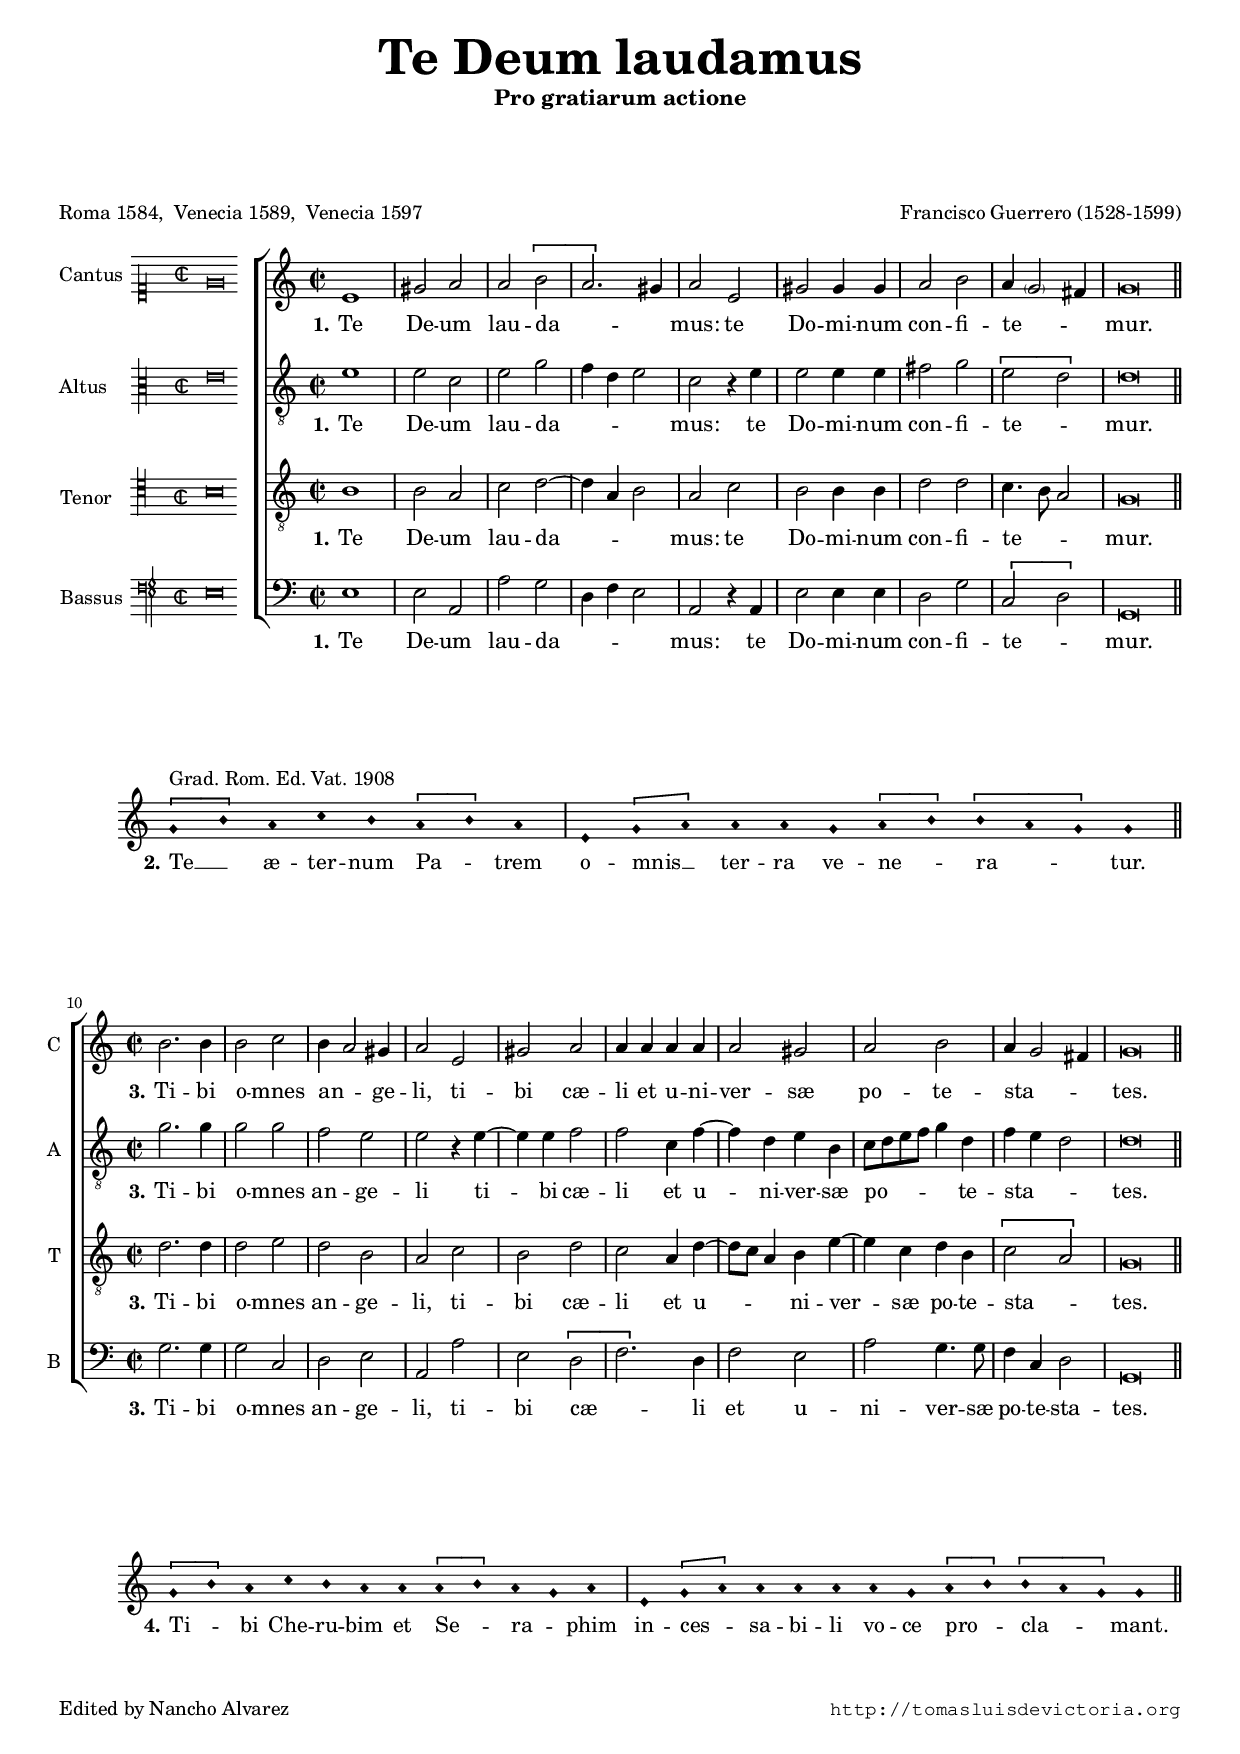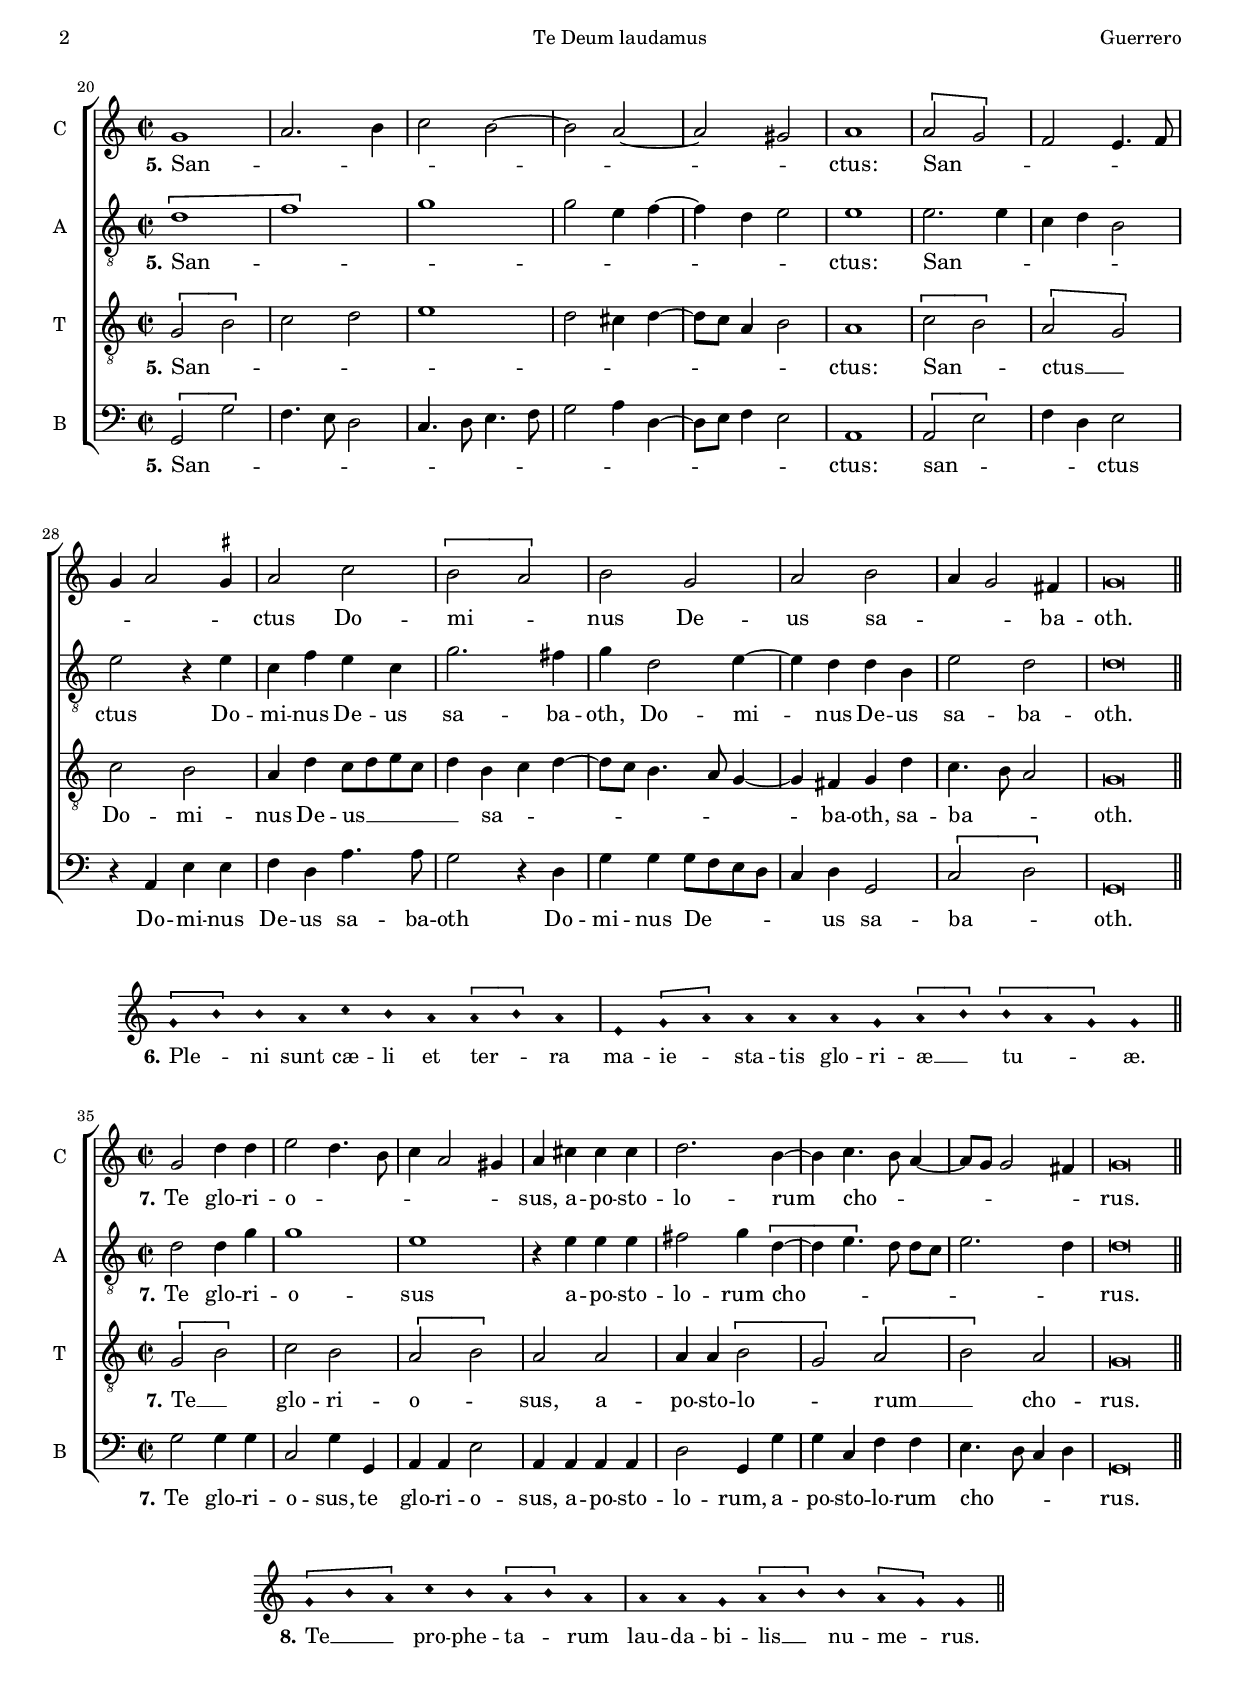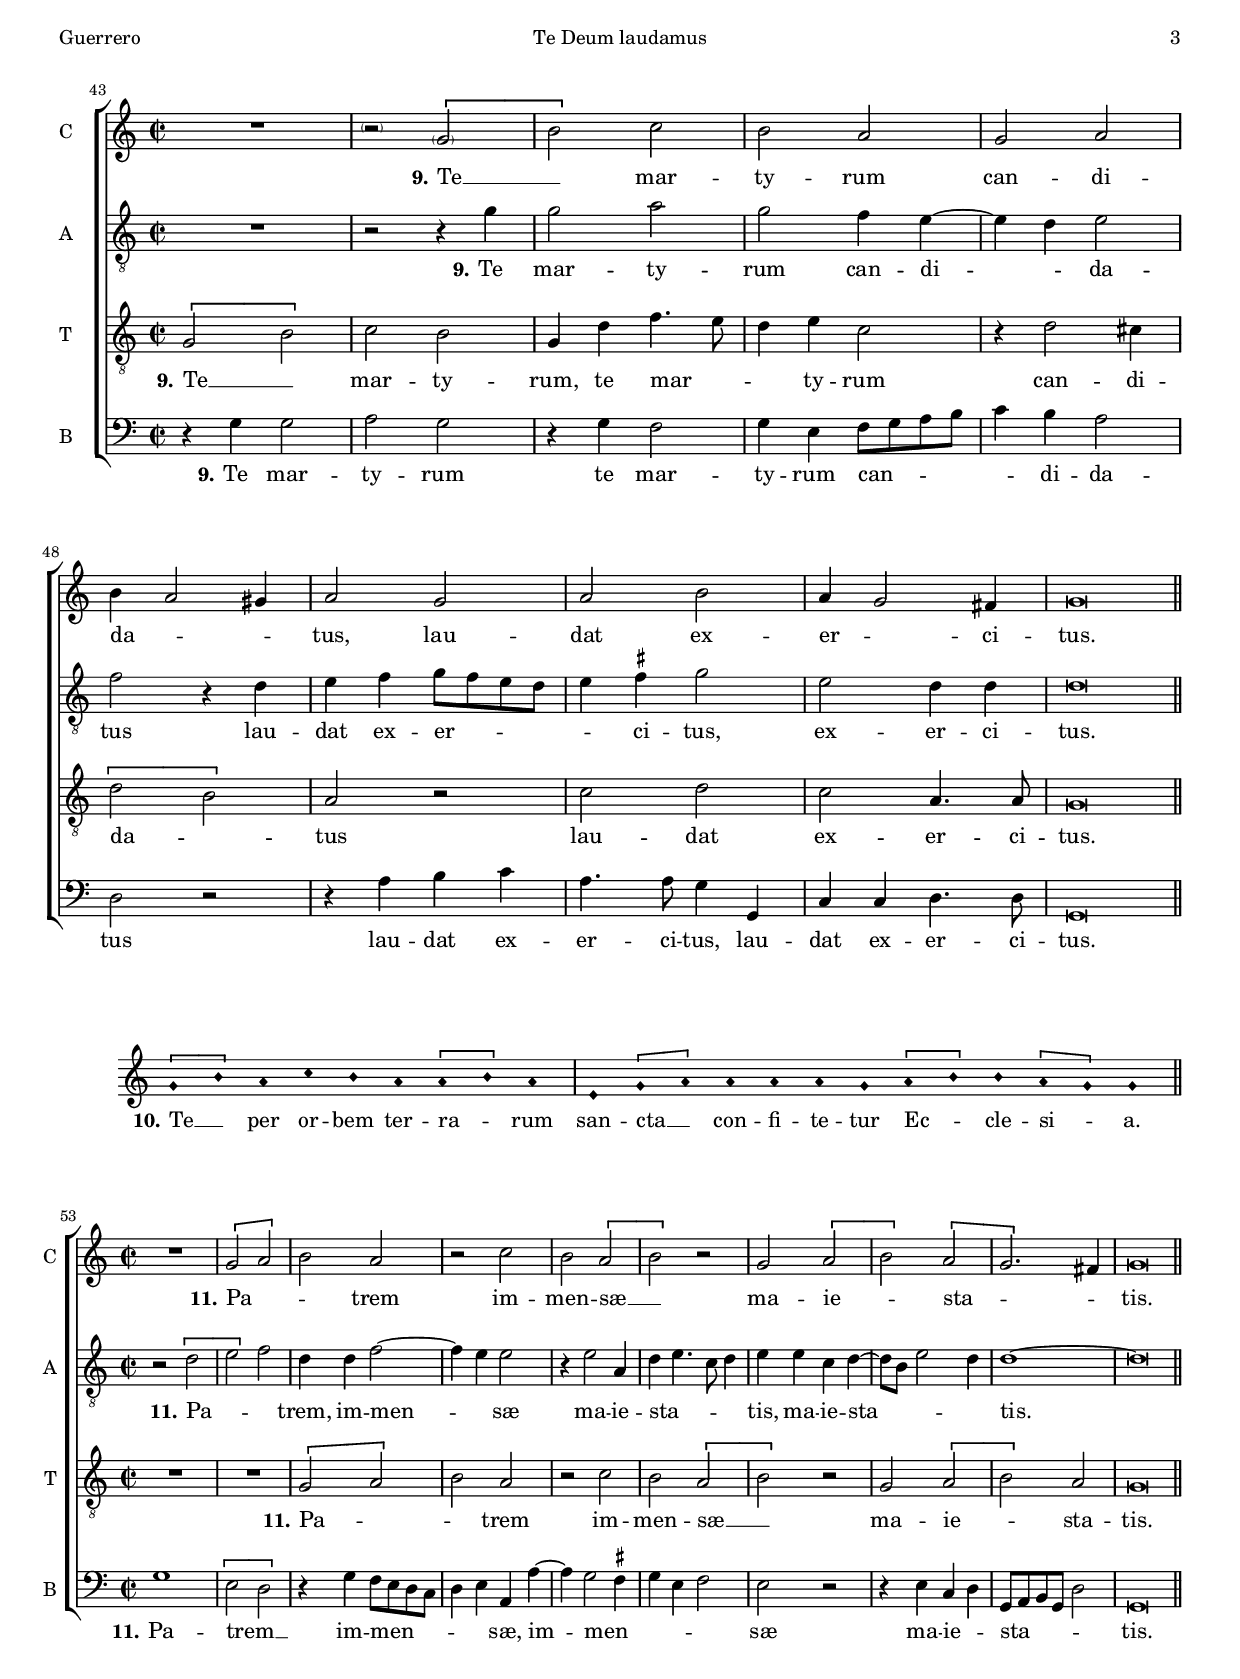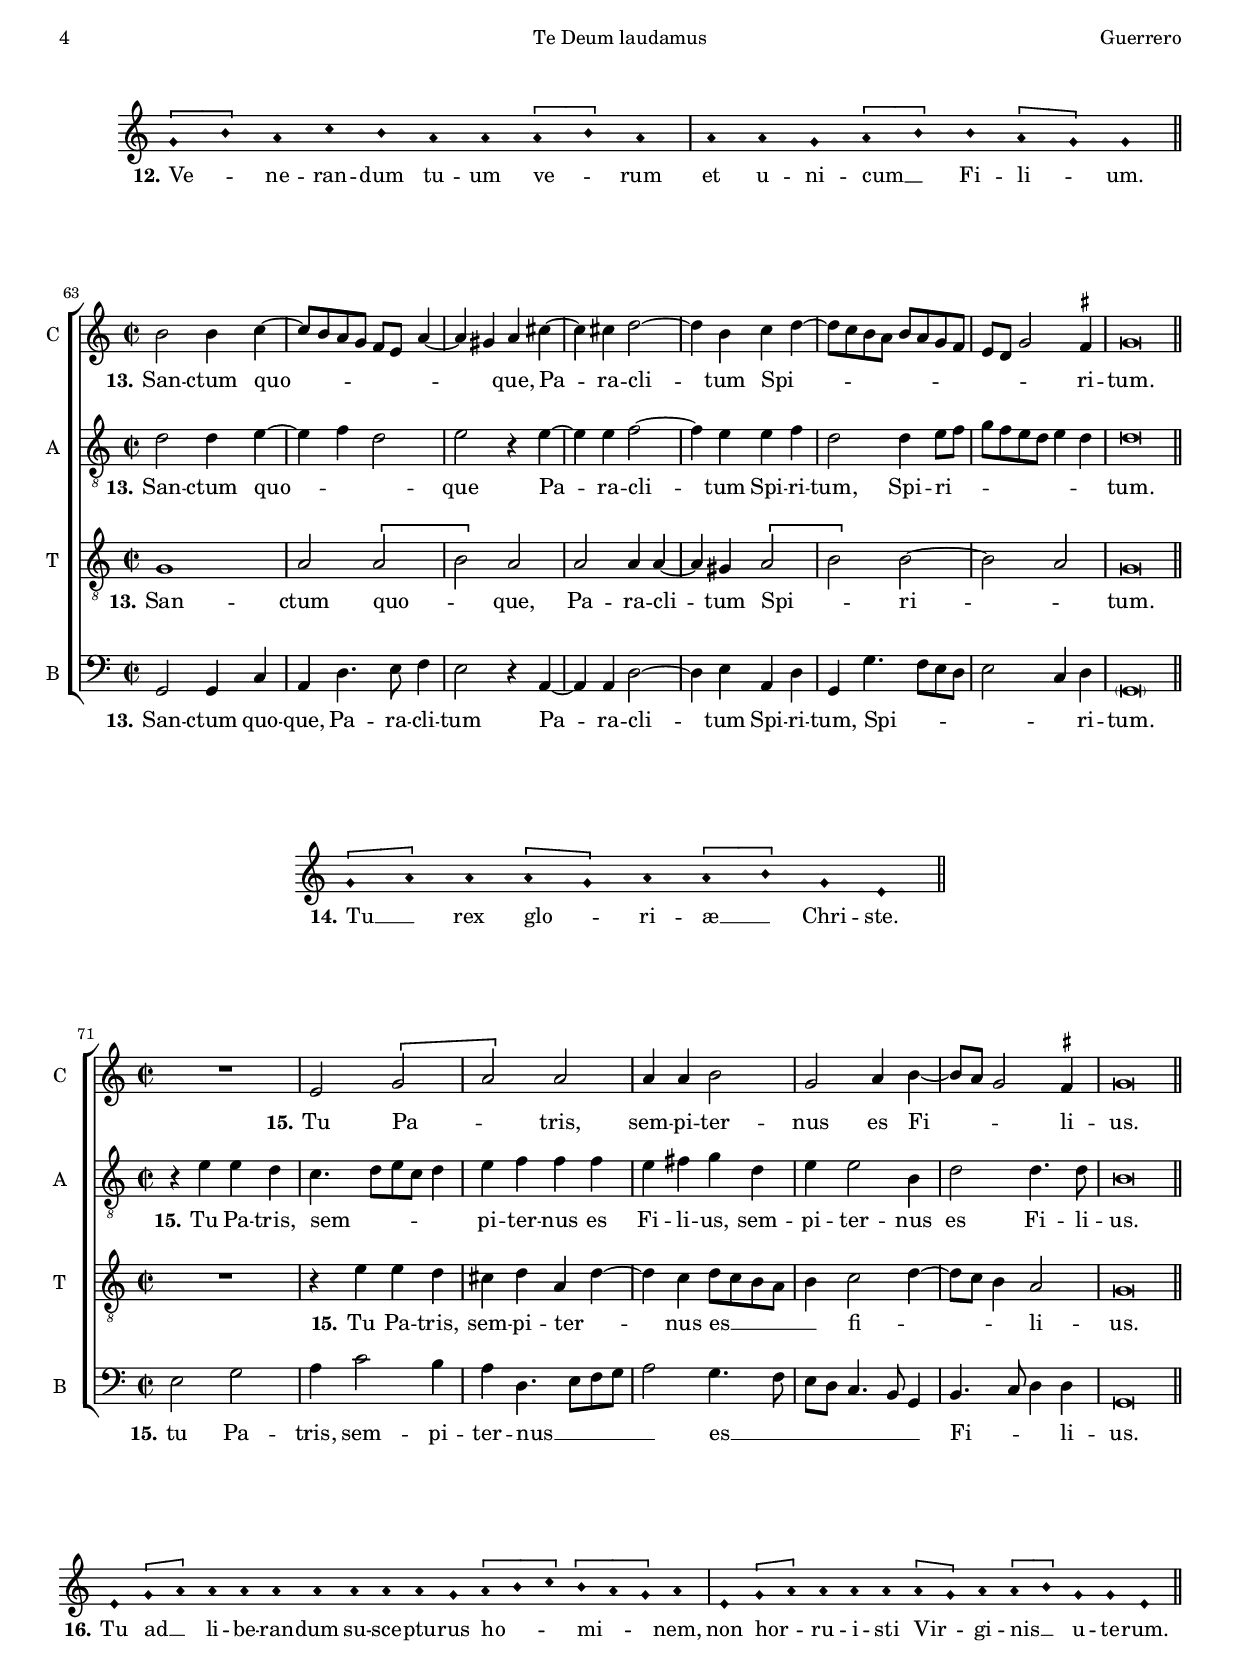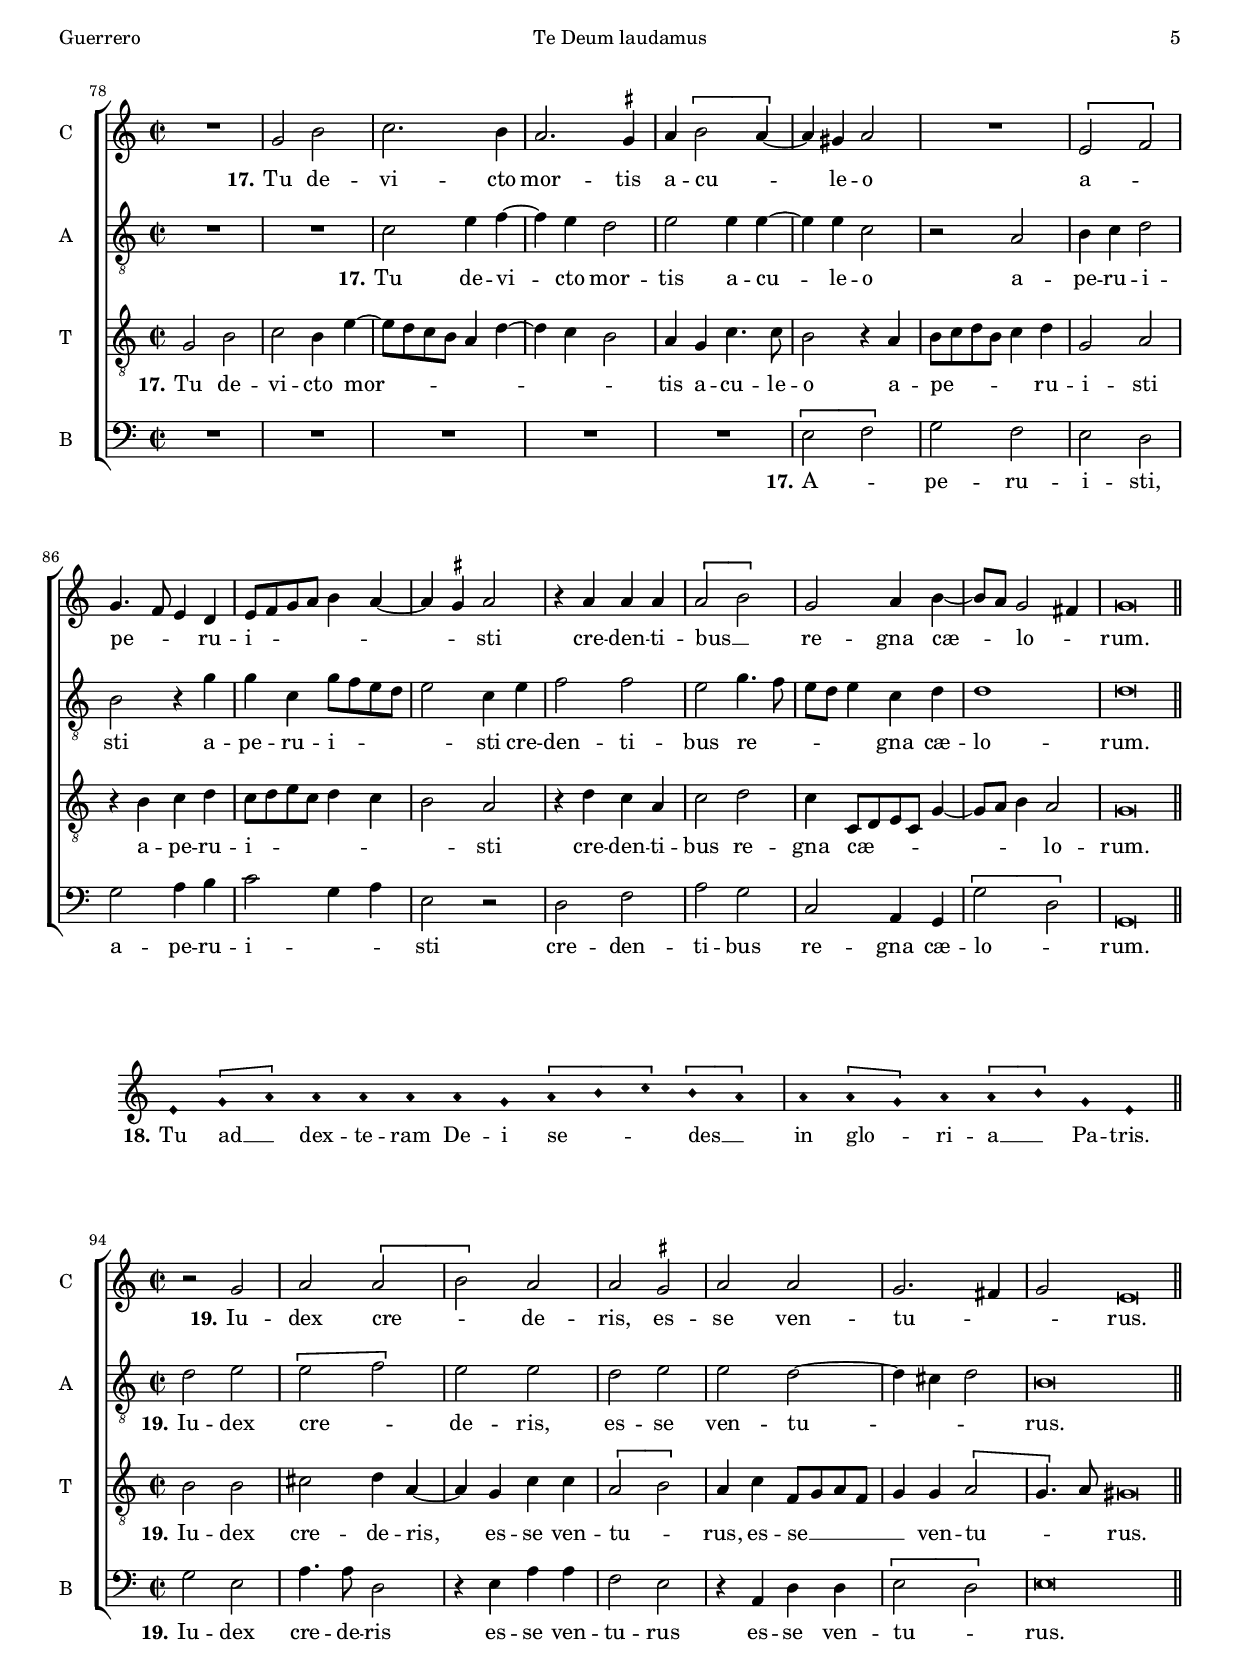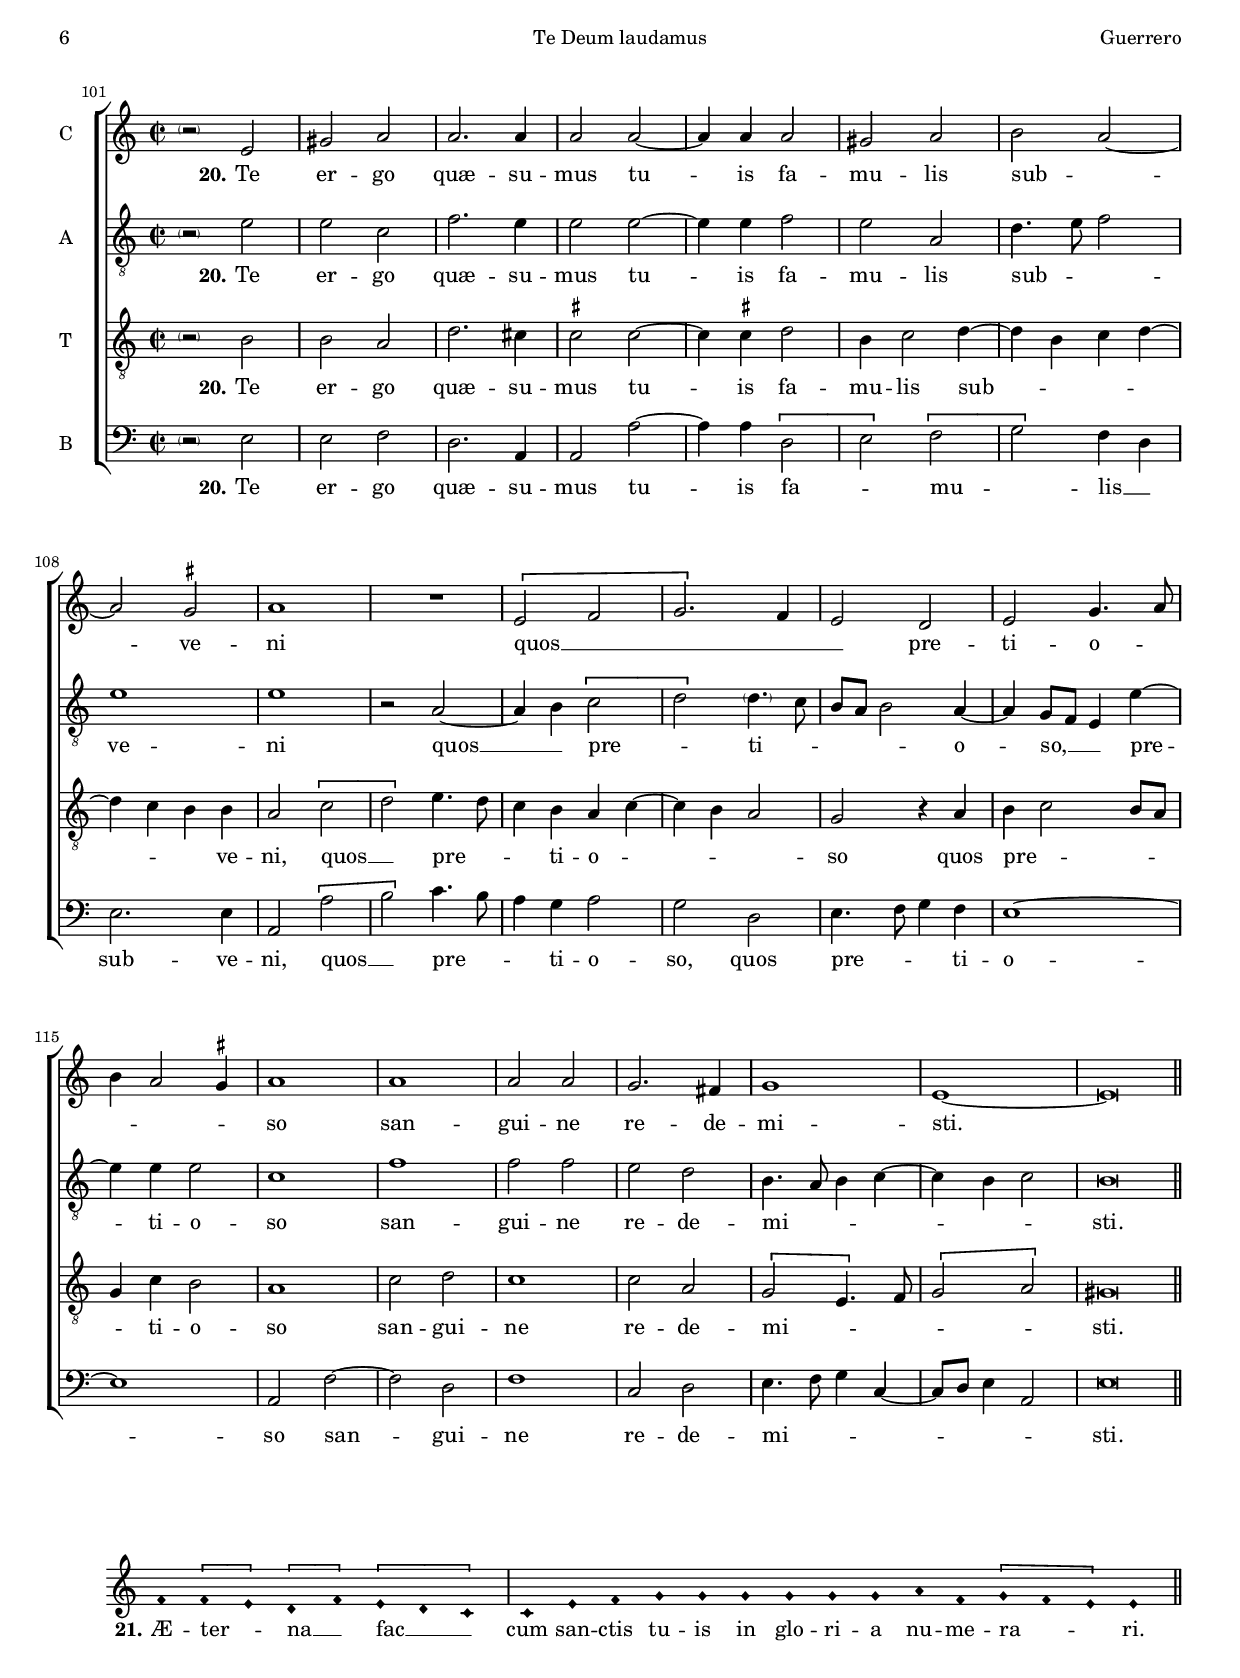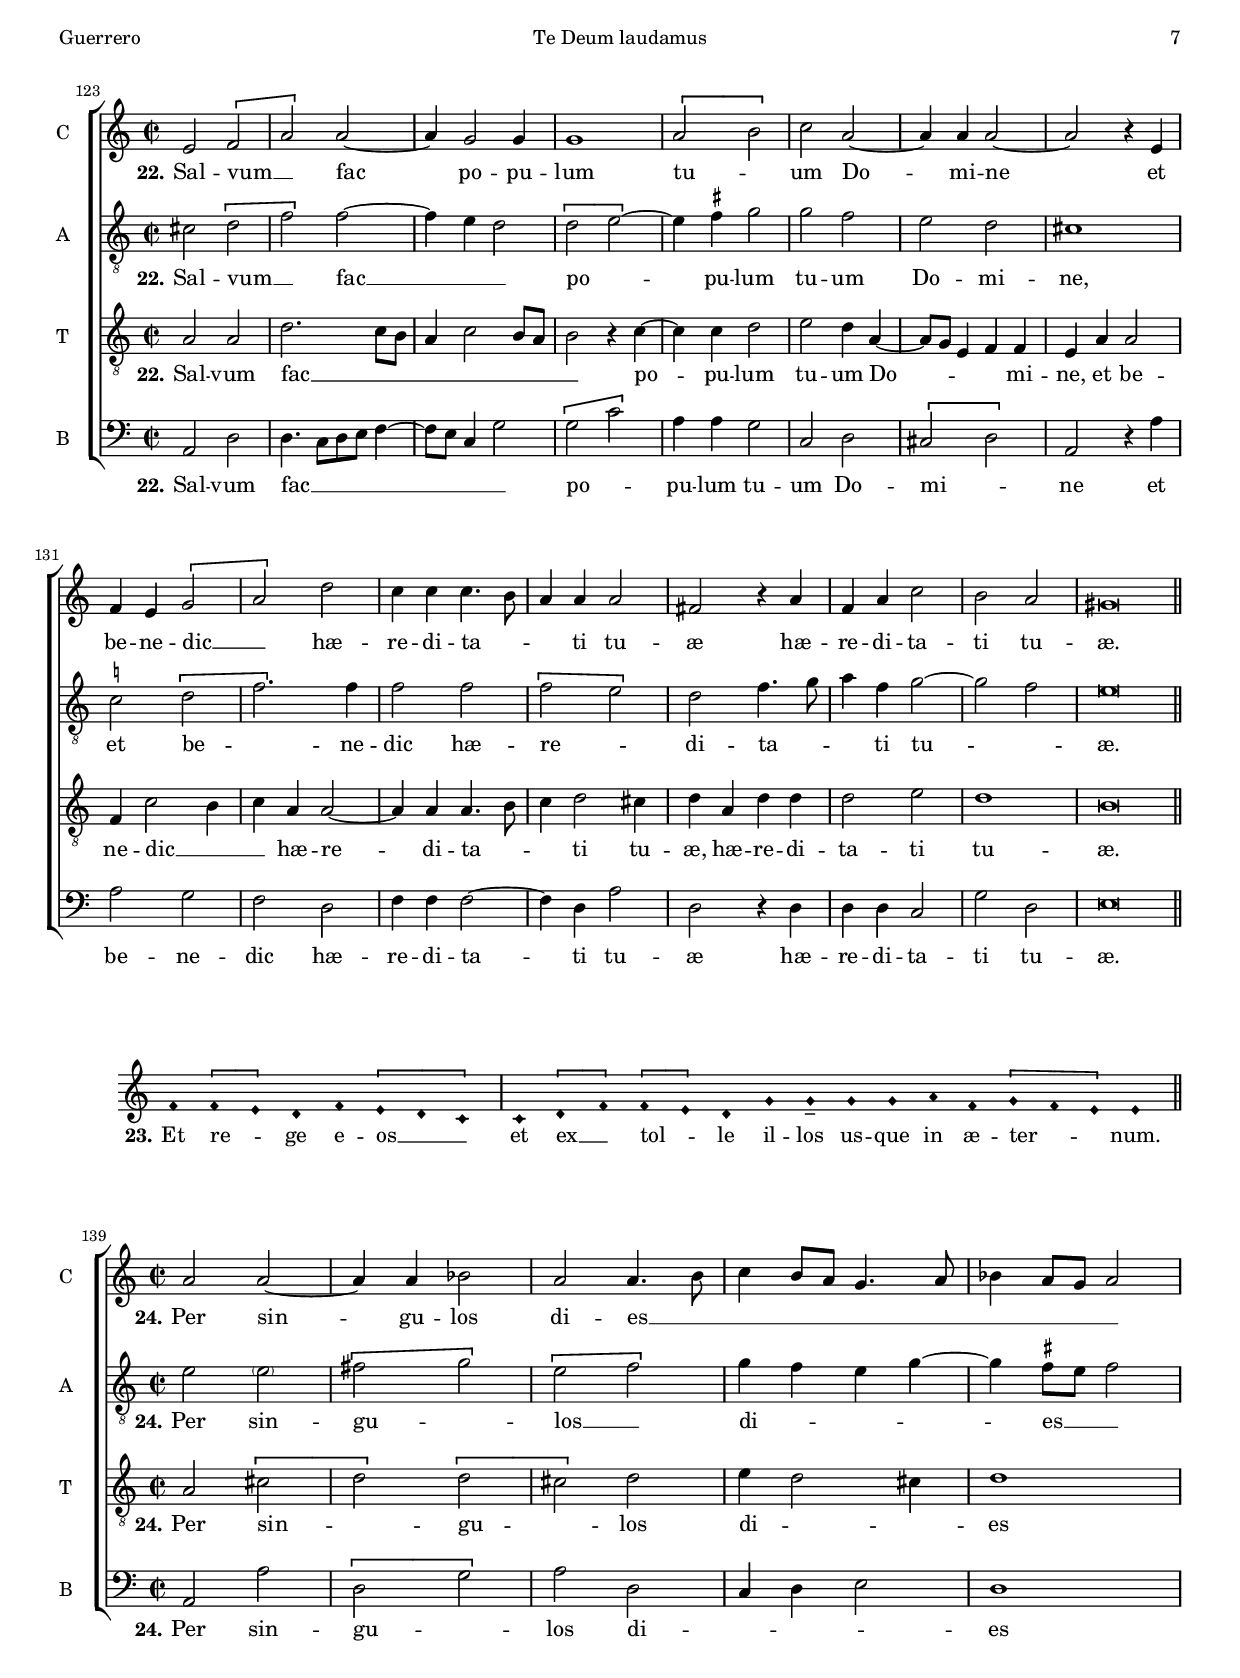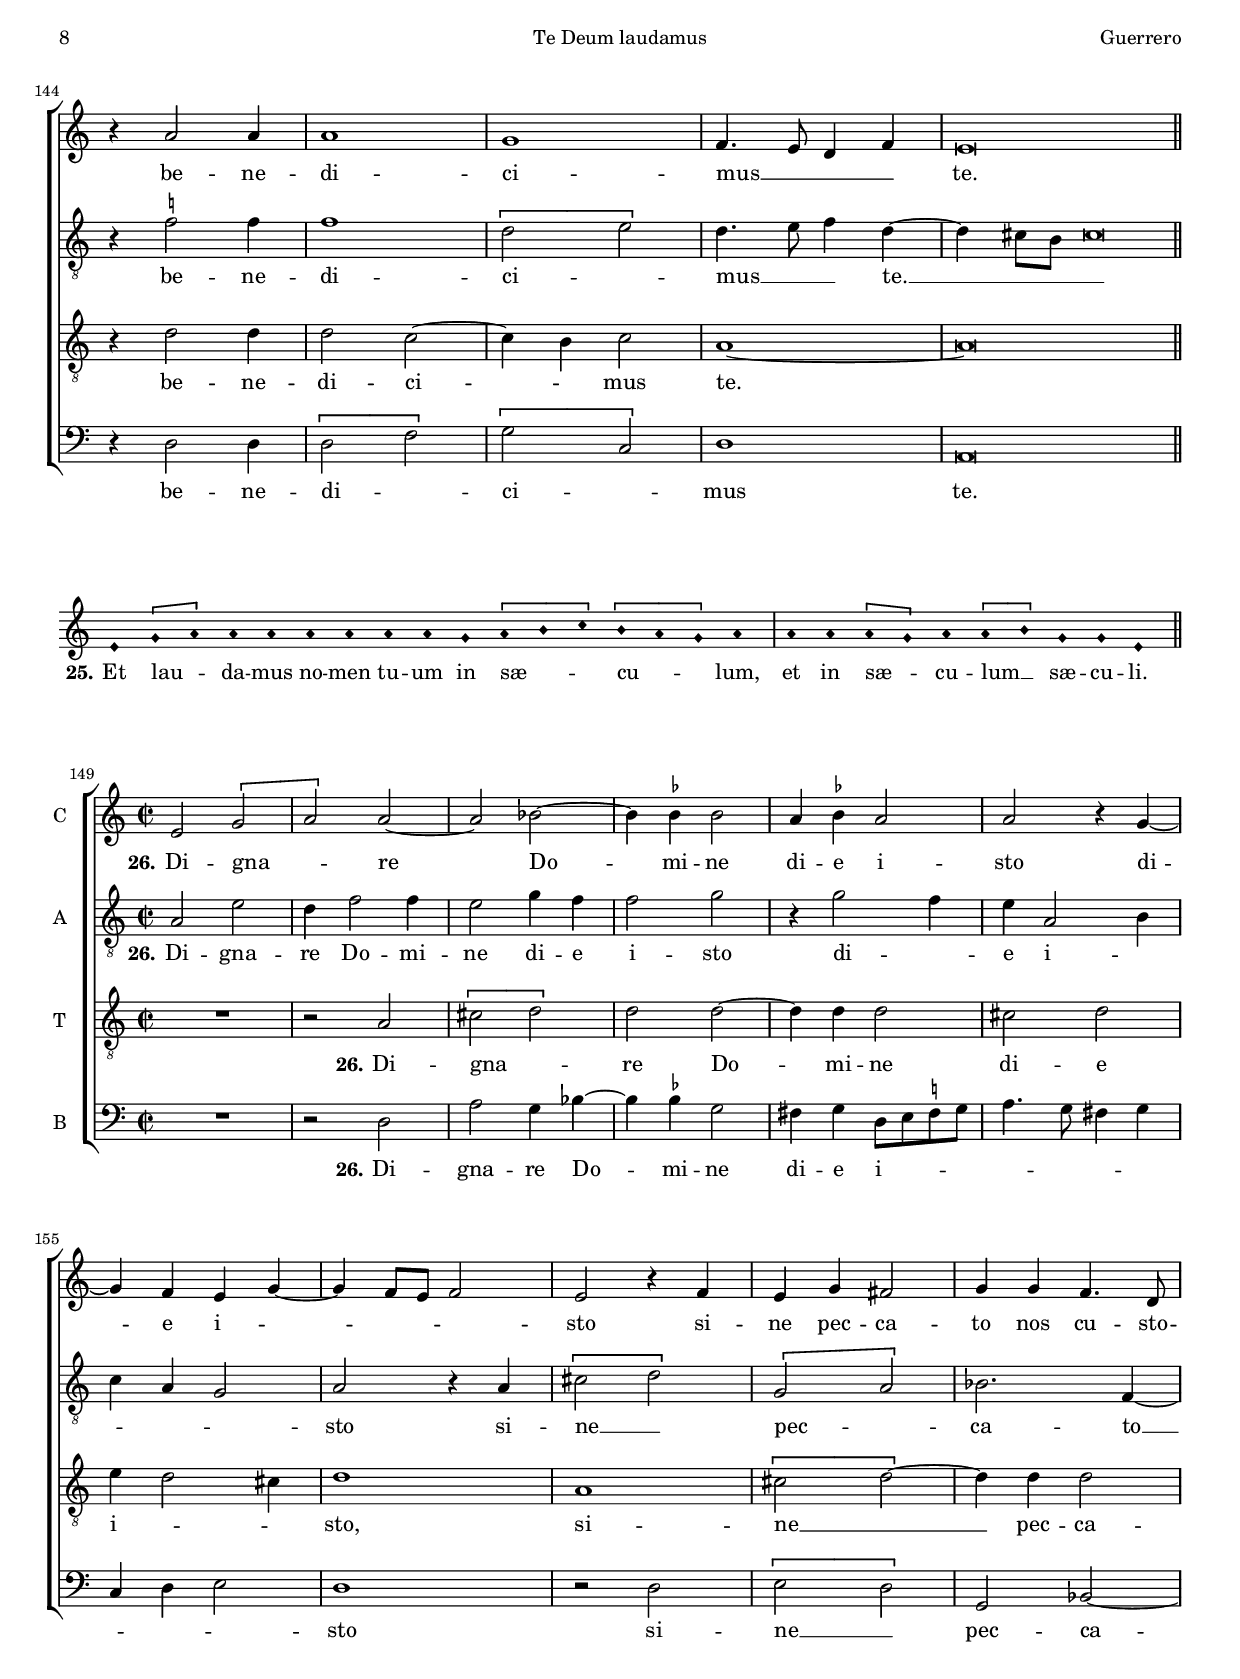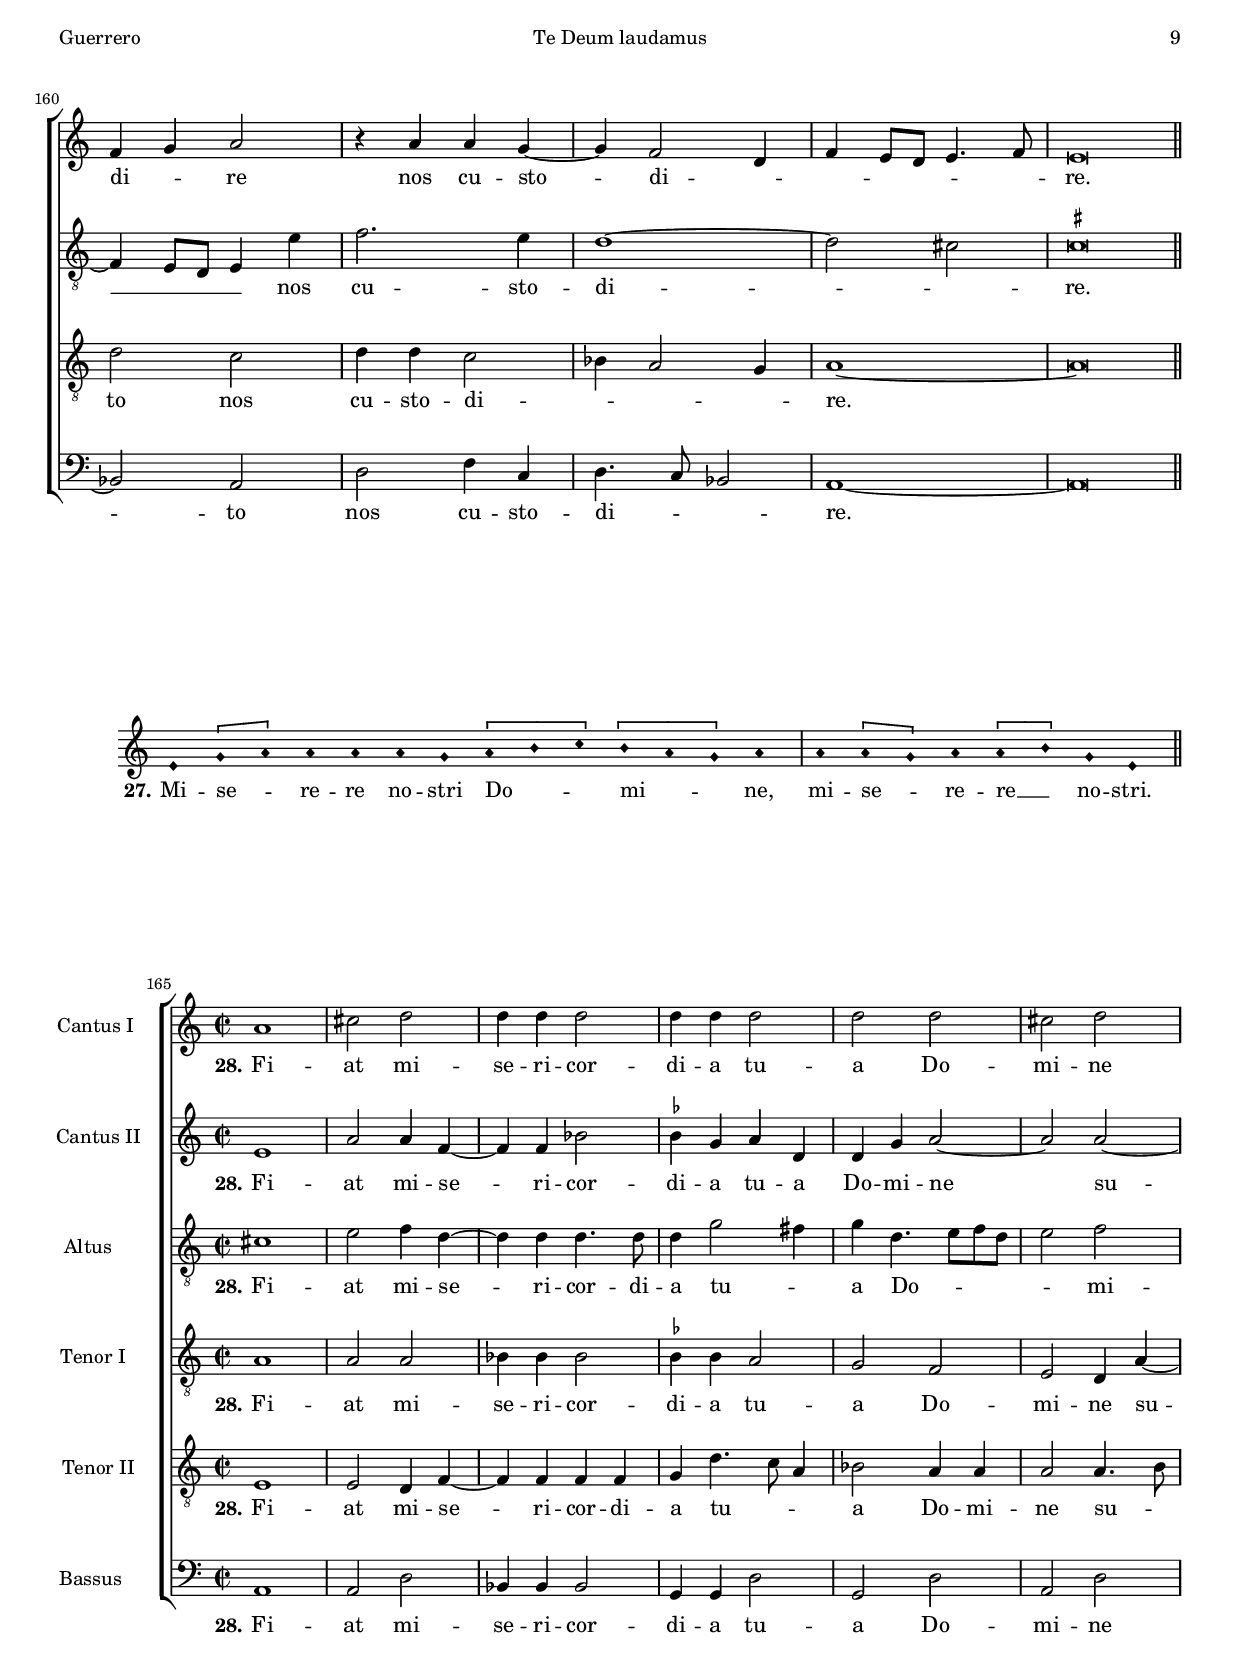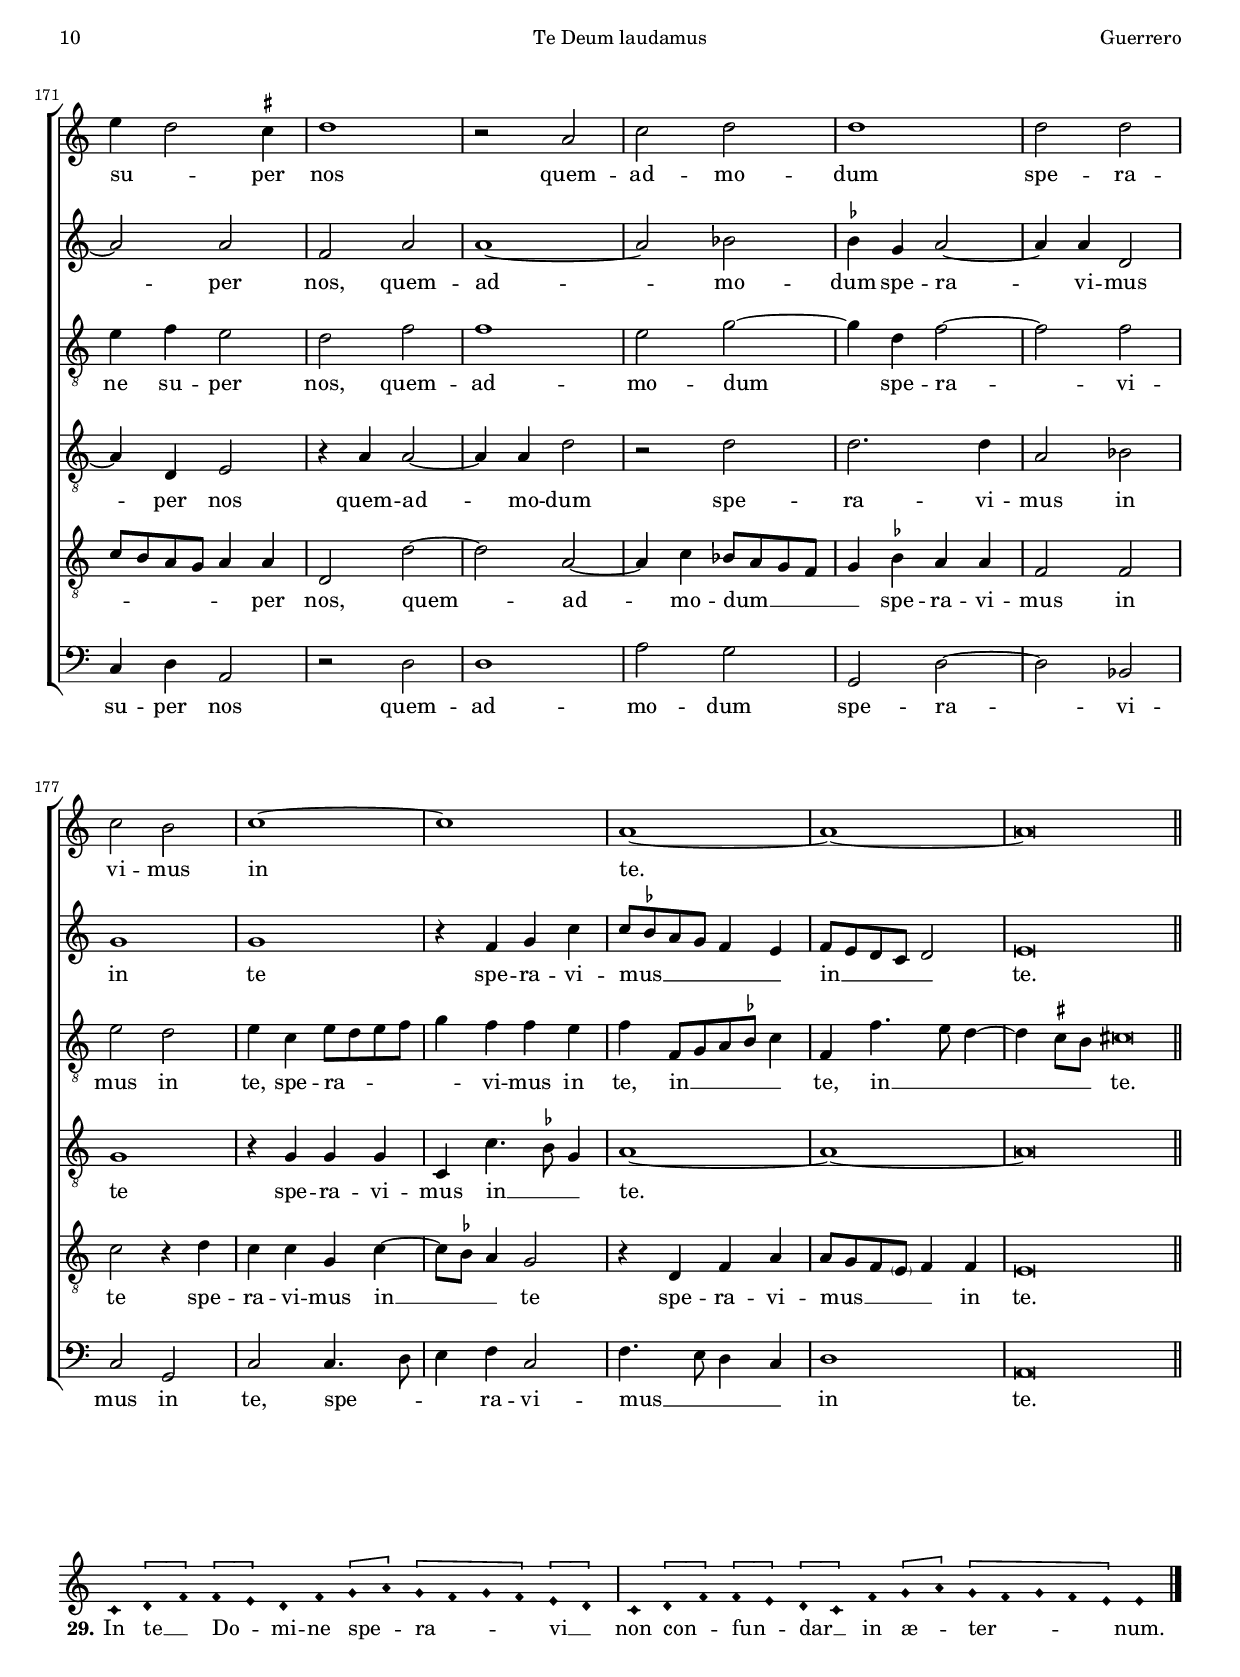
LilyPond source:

\version "2.18.0"

#(set-default-paper-size "a4")
#(set-global-staff-size 16.9)
#(ly:set-option 'point-and-click #f)
%mobile -s14.5 -i3.0 -ball

italicas=\override LyricText.font-shape = #'italic
rectas=\override LyricText.font-shape = #'upright
ss=\once \set suggestAccidentals = ##t
incipitwidth = 18

htitle="Te Deum laudamus"
hcomposer="Guerrero"

\header {
	title=\markup{\fontsize #4 "Te Deum laudamus"}
	subtitle="Pro gratiarum actione"
	subsubtitle=\markup{\null \vspace #3 }
	composer="Francisco Guerrero (1528-1599)"
        pdfauthor=\composer
	poet=\markup{"Roma 1584,  Venecia 1589,  Venecia 1597"}
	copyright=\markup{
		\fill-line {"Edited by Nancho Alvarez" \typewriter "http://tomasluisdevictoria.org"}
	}
%	tagline=""
}

global={\key c \major \time 2/2 \skip 1*9 \bar "||" }

cantus=\relative c'{
	e1
	gis2 a
	a \[b
	a2.\] gis4
	a2 e
	gis gis4 gis
	a2 b
	a4 \parenthesize g2 fis4 %? gis en CSIC
	g\breve*1/2
}

altus=\relative c'{
	e1
	e2 c
	e g
	f4 d e2
	c r4 e
	e2 e4 e
	fis2 g
	\[e2 d\]
	d\breve*1/2
}

tenor=\relative c'{
	b1
	b2 a
	c d ~
	d4 a b2
	a2 c
	b b4 b
	d2 d
	c4. b8 a2
	g\breve*1/2
}

bassus=\relative c{
	e1
	e2 a,
	a' g
	d4 f e2
	a,2 r4 a 
	e'2 e4 e
	d2 g
	\[c, d\]
	g,\breve*1/2
}

textocantus=\lyricmode{
\set stanza = "1."
Te De -- um lau -- da -- _ _ mus:
te Do -- mi -- num con -- fi -- te -- _ _ mur.
}

textoaltus=\lyricmode{
\set stanza = "1."
Te De -- um lau -- da -- _ _ _ mus:
te Do -- mi -- num con -- fi -- te -- _ mur.
}

textotenor=\lyricmode{
\set stanza = "1."
Te De -- um lau -- da -- _ _ mus:
te Do -- mi -- num con -- fi -- te -- _ _ mur.
}

textobassus=\lyricmode{
\set stanza = "1."
Te De -- um lau -- da -- _ _ _ mus:
te Do -- mi -- num con -- fi -- te -- _ mur.
}

incipitcantus=\markup{
	\score{
		{ 
		\set Staff.instrumentName="Cantus "
		\override NoteHead.style = #'neomensural
		\override Rest.style = #'neomensural
		\override Staff.TimeSignature.style = #'neomensural
		\cadenzaOn 
		\clef "petrucci-c1"
		\key c \major
		\time 2/2
		e'\breve
		} 
	\layout {
		\context {\Voice
			\remove Ligature_bracket_engraver
			\consists Mensural_ligature_engraver
		}
		line-width=\incipitwidth
		indent = 0
	}
	}
}

incipitaltus=\markup{
	\score{
		{ 
		\set Staff.instrumentName="Altus    "
		\override NoteHead.style = #'neomensural
		\override Rest.style = #'neomensural
		\override Staff.TimeSignature.style = #'neomensural
		\cadenzaOn 
		\clef "petrucci-c3"
		\key c \major
		\time 2/2
		e'\breve
		} 
	\layout {
		\context {\Voice
			\remove Ligature_bracket_engraver
			\consists Mensural_ligature_engraver
		}
		line-width=\incipitwidth
		indent = 0
	}
	}
}

incipittenor=\markup{
	\score{
		{ 
		\set Staff.instrumentName="Tenor   "
		\override NoteHead.style = #'neomensural 
		\override Rest.style = #'neomensural
		\override Staff.TimeSignature.style = #'neomensural
		\cadenzaOn 
		\clef "petrucci-c4"
		\key c \major
		\time 2/2
		b\breve
		} 
	\layout {
		\context {\Voice
			\remove Ligature_bracket_engraver
			\consists Mensural_ligature_engraver
		}
		line-width=\incipitwidth
		indent=0
	}
	}
}

incipitbassus=\markup{
	\score{
		{ 
		\set Staff.instrumentName="Bassus "
		\override NoteHead.style = #'neomensural 
		\override Rest.style = #'neomensural
		\override Staff.TimeSignature.style = #'neomensural
		\cadenzaOn 
		\clef "petrucci-f4"
		\key c \major
		\time 2/2
		e\breve
		} 
	\layout {
		\context {\Voice
			\remove Ligature_bracket_engraver
			\consists Mensural_ligature_engraver
		}
		line-width=\incipitwidth
		indent=0
	}
	}
}



\score {\transpose c' c'{
\new ChoirStaff<<

	\new Staff <<\global
	\new Voice="v1" {
		\set Staff.instrumentName=\incipitcantus
		\clef "treble"
		\cantus }
	\new Lyrics \lyricsto "v1" {\textocantus }
	>>

	\new Staff <<\global
	\new Voice="v2" {
		\set Staff.instrumentName=\incipitaltus
		\clef "G_8"
		\altus }
	\new Lyrics \lyricsto "v2" {\textoaltus }
	>>
	
	\new Staff <<\global
	\new Voice="v3" {
		\set Staff.instrumentName=\incipittenor
		\clef "G_8"
		\tenor }
	\new Lyrics \lyricsto "v3" {\textotenor }
	>>

	\new Staff <<\global
	\new Voice="v4" {
		\set Staff.instrumentName=\incipitbassus
		\clef "bass"
		\bassus }
	\new Lyrics \lyricsto "v4" {\textobassus }
	>>
	
>>

	}%transpose

\layout{
	\context {\Lyrics 
		\override VerticalAxisGroup.staff-affinity = #UP
		\override VerticalAxisGroup.nonstaff-relatedstaff-spacing =
			#'((basic-distance . 0) (minimum-distance . 0) (padding . 1))
		\override LyricText.font-size = #1.2
		\override LyricHyphen.minimum-distance = #0.5
	}
	\context {\Score 
		tempoHideNote = ##t
		\override BarNumber.padding = #2 
	}
	\context {\Voice 
		%melismaBusyProperties = #'()
		%autoBeaming = ##f
	}
	\context {\Staff 
                %\RemoveEmptyStaves
                %\override VerticalAxisGroup.remove-first = ##t
		\override VerticalAxisGroup.staff-staff-spacing =
			#'((basic-distance . 11) (minimum-distance . 0) (padding . 1))
		%\consists Ambitus_engraver 
		\override LigatureBracket.padding = #1
	}
}

%\midi {}

}

%tablet \pageBreak 

%%%%%%%%%%%%%%%%%%%%%%%%%%%%%%%%%%%%%%%%%%%%%%%%%%%%%%%%%%%%%%%%%%%%%%%

\score {\transpose c' c' {
<<
         \new Voice = "canto" {
                 \override Staff.TimeSignature.stencil = #'()
                 \override Stem.transparent = ##t
                 \set Score.timing = ##f
                 \override NoteHead.style = #'neomensural         
                 \clef "G" 
                 \key c \major
                 \once \override TextScript.padding = #2
		 s4*0^\markup{"Grad. Rom. Ed. Vat. 1908"}
                 \[g'4 b'\] a' c'' b' \[a' b'\] a' \bar "|"
		  e' \[g' a'\] a' a' g' \[a' b'\] \[b' a' g'\] g' \bar "||"
         }
         \new Lyrics \lyricsto "canto" {
         \set stanza = "2."
	 Te __ _ æ -- ter -- num Pa -- _ trem
	 o -- mnis __ _ ter -- ra ve -- ne -- _ ra -- _ _ tur.
         }
>>
        }%transpose

\layout {
        %line-width=18\cm 
        indent=1.0\cm
        %tablet indent=0\cm
        ragged-right = ##f
        \override LigatureBracket.padding = #0
}
}

%tablet \pageBreak 


%%%%%%%%%%%%%%%%%%%%%%%%%%%%%%%%%%%%%%%%%%%%%%%%%%%%%%%%%%%%%%%%%%%%%%%
global={\key c \major \time 2/2 \skip 1*10 \bar "||" }


cantus=\relative c''{
	\set Score.currentBarNumber = #10 \bar ""
	b2. b4
	b2 c
	b4 a2 gis4
	a2 e
	gis a
	a4 a a a
	a2 gis
	a b
	a4 g2 fis4
	g\breve*1/2
}

altus=\relative c''{
	g2. g4
	g2 g
	f e
	e r4 e ~
	e e f2
	f2 c4 f ~
	f d e b
	c8 d e f g4 d
	f e d2
	d\breve*1/2
}

tenor=\relative c'{
	d2. d4
	d2 e
	d b
	a c
	b d
	c a4 d ~
	d8 c a4 b e ~
	e c d b
	\[c2 a\]
	g\breve*1/2
}

bassus=\relative c'{
	g2. g4
	g2 c,
	d e
	a, a'
	e \[d
	f2.\] d4
	f2 e
	a g4. g8
	f4 c d2
	g,\breve*1/2
}

textocantus=\lyricmode{
\set stanza = "3."
Ti -- bi o -- mnes an -- _ ge -- li, 
ti -- bi cæ -- li et u -- ni -- ver -- sæ po -- te -- sta -- _ _ tes.
}

textoaltus=\lyricmode{
\set stanza = "3."
Ti -- bi o -- mnes an -- ge -- li
ti -- bi cæ -- li et u -- ni -- ver -- sæ po -- _ _ _ _ te -- sta -- _ _ tes.
}

textotenor=\lyricmode{
\set stanza = "3."
Ti -- bi o -- mnes an -- ge -- li,
ti -- bi cæ -- li et u -- _ _ ni -- ver -- sæ po -- te -- sta -- _ tes.
}

textobassus=\lyricmode{
\set stanza = "3."
Ti -- bi o -- mnes an -- ge -- li,
ti -- bi cæ -- _ li et u -- ni -- ver -- sæ po -- te -- sta -- tes.
}


\score {\transpose c' c'{
\new ChoirStaff<<

	\new Staff <<\global
	\new Voice="v1" {
		\set Staff.instrumentName="C "
		\clef "treble"
		\cantus }
	\new Lyrics \lyricsto "v1" {\textocantus }
	>>
	
	\new Staff <<\global
	\new Voice="v2" {
		\set Staff.instrumentName="A "
		\clef "G_8"
		\altus }
	\new Lyrics \lyricsto "v2" {\textoaltus }
	>>
	
	\new Staff <<\global
	\new Voice="v3" {
		\set Staff.instrumentName="T "
		\clef "G_8"
		\tenor }
	\new Lyrics \lyricsto "v3" {\textotenor }
	>>

	\new Staff <<\global
	\new Voice="v4" {
		\set Staff.instrumentName="B "
		\clef "bass"
		\bassus }
	\new Lyrics \lyricsto "v4" {\textobassus }
	>>
	
>>

	}%transpose

\layout{
	indent = 0.4\cm	
	\context {\Lyrics 
		\override VerticalAxisGroup.staff-affinity = #UP
		\override VerticalAxisGroup.nonstaff-relatedstaff-spacing =
			#'((basic-distance . 0) (minimum-distance . 0) (padding . 1))
		\override LyricText.font-size = #1.2
		\override LyricHyphen.minimum-distance = #0.5
	}
	\context {\Score 
		tempoHideNote = ##t
		\override BarNumber.padding = #2 
	}
	\context {\Voice 
		%melismaBusyProperties = #'()
		%autoBeaming = ##f
	}
	\context {\Staff 
                %\RemoveEmptyStaves
                %\override VerticalAxisGroup.remove-first = ##t
		\override VerticalAxisGroup.staff-staff-spacing =
			#'((basic-distance . 11) (minimum-distance . 0) (padding . 1))
		%\consists Ambitus_engraver 
		\override LigatureBracket.padding = #1
	}
}

%\midi {}

}

%tablet \pageBreak 

%%%%%%%%%%%%%%%%%%%%%%%%%%%%%%%%%%%%%%%%%%%%%%%%%%%%%%%%%%%%%%%%%%%%%%%

\score {\transpose c' c' {
<<
         \new Voice = "canto" {
                 \override Staff.TimeSignature.stencil = #'()
                 \override Stem.transparent = ##t
                 \set Score.timing = ##f
                 \override NoteHead.style = #'neomensural         
                 \clef "G" 
                 \key c \major
                 \once \override TextScript.padding = #2
                 \[g'4 b'\] a' c'' b' a' a' \[a' b'\] a' g' a' \bar "|"
		  e' \[g' a'\] a' a' a' a' g' \[a' b'\] \[b' a' g'\] g' \bar "||"
         }
         \new Lyrics \lyricsto "canto" {
         \set stanza = "4."
	 Ti -- _ bi Che -- ru -- bim et Se -- _ ra -- _ phim
	 in -- ces -- _ sa -- bi -- li vo -- ce pro -- _ cla -- _ _ mant.
         }
>>
        }%transpose

\layout {
        %line-width=18\cm 
        indent=1.0\cm
        %tablet indent=0\cm
        ragged-right = ##f
        \override LigatureBracket.padding = #0
}
}

%tablet \pageBreak 


%%%%%%%%%%%%%%%%%%%%%%%%%%%%%%%%%%%%%%%%%%%%%%%%%%%%%%%%%%%%%%%%%%%%%%%
global={\key c \major \time 2/2 \skip 1*15 \bar "||" }


cantus=\relative c''{
	\set Score.currentBarNumber = #20 \bar ""
	g1
	a2. b4
	c2 b ~
	b a ~
	a gis
	a1
	\[a2 g\]
	f2 e4. f8
	g4 a2 \ss gis4
	a2 c
	\[b a\]
	b g
	a b
	a4 g2 fis4
	g\breve*1/2
}

altus=\relative c'{
	\[d1 
	f\]
	g
	g2 e4 f ~
	f d e2
	e1
	e2. e4
	c4 d b2
	e2 r4 e
	c f e c
	g'2. fis4
	g4 d2 e4 ~
	e d d b
	e2 d
	d\breve*1/2
}

tenor=\relative c'{
	\[g2 b\]
	c d
	e1
	d2 cis4 d ~
	d8 c a4 b2
	a1
	\[c2 b\]
	\[a2 g\]
	c b
	a4 d c8 d e c
	d4 b c d ~
	d8 c b4. a8 g4 ~
	g fis g d' 
	c4. b8 a2
	g\breve*1/2
}

bassus=\relative c{
	\[g2 g'\]
	f4. e8 d2
	c4. d8 e4. f8
	g2 a4 d, ~
	d8 e f4 e2
	a,1
	\[a2 e'\]
	f4 d e2
	r4 a, e'e
	f d a'4. a8
	g2 r4 d
	g4 g g8 f e d
	c4 d g,2
	\[c2 d\]
	g,\breve*1/2
}

textocantus=\lyricmode{
\set stanza = "5."
San -- _ _ _ _ _ _ ctus:
San -- _ _ _ _ _ _ _ ctus Do -- mi -- _ nus De -- us sa -- _ _ ba -- oth.
%? No deberian ser 3 sanctus?
}

textoaltus=\lyricmode{
\set stanza = "5."
San -- _ _ _ _ _ _ _ ctus:
San -- _ _ _ _ ctus
Do -- mi -- nus De -- us sa -- ba -- oth,
Do -- mi -- nus De -- us sa -- ba -- oth.
}

textotenor=\lyricmode{
\set stanza = "5."
San -- _ _ _ _ _ _ _ _ _ _ ctus:
San -- _ ctus __ _ Do -- mi -- nus De -- us __ _ _ _ _ 
sa -- _ _ _ _ _ _ ba -- oth, sa -- ba -- _ _ oth.
}

textobassus=\lyricmode{
\set stanza = "5."
San -- _ _ _ _ _ _ _ _ _ _ _ _ _ _ ctus:
san -- _ _ _ ctus
Do -- mi -- nus De -- us sa -- ba -- oth
Do -- mi -- nus De -- _ _ _ _ us sa -- ba -- _ oth.
}


\score {\transpose c' c'{
\new ChoirStaff<<

	\new Staff <<\global
	\new Voice="v1" {
		\set Staff.instrumentName="C "
		\clef "treble"
		\cantus }
	\new Lyrics \lyricsto "v1" {\textocantus }
	>>
	
	\new Staff <<\global
	\new Voice="v2" {
		\set Staff.instrumentName="A "
		\clef "G_8"
		\altus }
	\new Lyrics \lyricsto "v2" {\textoaltus }
	>>
	
	\new Staff <<\global
	\new Voice="v3" {
		\set Staff.instrumentName="T "
		\clef "G_8"
		\tenor }
	\new Lyrics \lyricsto "v3" {\textotenor }
	>>

	\new Staff <<\global
	\new Voice="v4" {
		\set Staff.instrumentName="B "
		\clef "bass"
		\bassus }
	\new Lyrics \lyricsto "v4" {\textobassus }
	>>
	
>>

	}%transpose

\layout{
	indent = 0.6\cm	
	\context {\Lyrics 
		\override VerticalAxisGroup.staff-affinity = #UP
		\override VerticalAxisGroup.nonstaff-relatedstaff-spacing =
			#'((basic-distance . 0) (minimum-distance . 0) (padding . 1))
		\override LyricText.font-size = #1.2
		\override LyricHyphen.minimum-distance = #0.5
	}
	\context {\Score 
		tempoHideNote = ##t
		\override BarNumber.padding = #2 
	}
	\context {\Voice 
		%melismaBusyProperties = #'()
		%autoBeaming = ##f
	}
	\context {\Staff 
                %\RemoveEmptyStaves
                %\override VerticalAxisGroup.remove-first = ##t
		\override VerticalAxisGroup.staff-staff-spacing =
			#'((basic-distance . 11) (minimum-distance . 0) (padding . 1))
		%\consists Ambitus_engraver 
		\override LigatureBracket.padding = #1
	}
}

%\midi {}

}

%tablet \pageBreak 


%%%%%%%%%%%%%%%%%%%%%%%%%%%%%%%%%%%%%%%%%%%%%%%%%%%%%%%%%%%%%%%%%%%%%%%

\score {\transpose c' c' {
<<
         \new Voice = "canto" {
                 \override Staff.TimeSignature.stencil = #'()
                 \override Stem.transparent = ##t
                 \set Score.timing = ##f
                 \override NoteHead.style = #'neomensural         
                 \clef "G" 
                 \key c \major
                 \once \override TextScript.padding = #2
                 \[g'4 b'\] b' a' c'' b' a' \[a' b'\] a' \bar "|"
		  e' \[g' a'\] a' a' a' g' \[a' b'\] \[b' a' g'\] g' \bar "||"
         }
         \new Lyrics \lyricsto "canto" {
         \set stanza = "6."
	 Ple -- _ ni sunt cæ -- li et ter -- _ ra
	 ma -- ie -- _ sta -- tis glo -- ri -- æ __ _ tu -- _ _ æ.
         }
>>
        }%transpose

\layout {
        %line-width=18\cm 
        indent=1.0\cm
        %tablet indent=0\cm
        ragged-right = ##f
        \override LigatureBracket.padding = #0
}
}


%tablet \pageBreak 

%%%%%%%%%%%%%%%%%%%%%%%%%%%%%%%%%%%%%%%%%%%%%%%%%%%%%%%%%%%%%%%%%%%%%%%
global={\key c \major \time 2/2 \skip 1*8 \bar "||" }


cantus=\relative c''{
	\set Score.currentBarNumber = #35 \bar ""
	g2 d'4 d
	e2 d4. b8
	c4 a2 gis4
	a cis cis cis
	d2. b4 ~
	b c4. b8 a4 ~
	a8 g g2 fis4 
	g\breve*1/2
}

altus=\relative c'{
	d2 d4 g
	g1
	e
	r4 e e e
	fis2 g4 \[d4 ~
	d e4.\] d8 d[ c]
	e2. d4
	d\breve*1/2
}

tenor=\relative c'{
	\[g2 b\]
	c b
	\[a b\]
	a a
	a4 a \[b2 
	g\] \[a
	b\] a
	g\breve*1/2
}

bassus=\relative c'{
	g2 g4 g
	c,2 g'4 g,
	a a e'2
	a,4 a a a
	d2 g,4 g'
	g c, f f
	e4. d8 c4 d
	g,\breve*1/2
}

textocantus=\lyricmode{
\set stanza = "7."
Te glo -- ri -- o -- _ _ _ _ _ sus,
a -- po -- sto -- lo -- rum cho -- _ _ _ _ _ rus.
}

textoaltus=\lyricmode{
\set stanza = "7."
Te glo -- ri -- o -- sus
a -- po -- sto -- lo -- rum cho -- _ _ _ _ _ _ rus.
}

textotenor=\lyricmode{
\set stanza = "7."
Te __ _ glo -- ri -- o -- _ sus,
a -- po -- sto -- lo -- _ rum __ _ cho -- rus.
}

textobassus=\lyricmode{
\set stanza = "7."
Te glo -- ri -- o -- sus,
te glo -- ri -- o -- sus,
a -- po -- sto -- lo -- rum,
a -- po -- sto -- lo -- rum cho -- _ _ _ rus.
}


\score {\transpose c' c'{
\new ChoirStaff<<

	\new Staff <<\global
	\new Voice="v1" {
		\set Staff.instrumentName="C "
		\clef "treble"
		\cantus }
	\new Lyrics \lyricsto "v1" {\textocantus }
	>>
	
	\new Staff <<\global
	\new Voice="v2" {
		\set Staff.instrumentName="A "
		\clef "G_8"
		\altus }
	\new Lyrics \lyricsto "v2" {\textoaltus }
	>>
	
	\new Staff <<\global
	\new Voice="v3" {
		\set Staff.instrumentName="T "
		\clef "G_8"
		\tenor }
	\new Lyrics \lyricsto "v3" {\textotenor }
	>>

	\new Staff <<\global
	\new Voice="v4" {
		\set Staff.instrumentName="B "
		\clef "bass"
		\bassus }
	\new Lyrics \lyricsto "v4" {\textobassus }
	>>
	
>>

	}%transpose

\layout{
        ragged-right = ##f
	indent = 0.6\cm	
	\context {\Lyrics 
		\override VerticalAxisGroup.staff-affinity = #UP
		\override VerticalAxisGroup.nonstaff-relatedstaff-spacing =
			#'((basic-distance . 0) (minimum-distance . 0) (padding . 1))
		\override LyricText.font-size = #1.2
		\override LyricHyphen.minimum-distance = #0.5
	}
	\context {\Score 
		tempoHideNote = ##t
		\override BarNumber.padding = #2 
	}
	\context {\Voice 
		%melismaBusyProperties = #'()
		%autoBeaming = ##f
	}
	\context {\Staff 
                %\RemoveEmptyStaves
                %\override VerticalAxisGroup.remove-first = ##t
		\override VerticalAxisGroup.staff-staff-spacing =
			#'((basic-distance . 11) (minimum-distance . 0) (padding . 1))
		%\consists Ambitus_engraver 
		\override LigatureBracket.padding = #1
	}
}

%\midi {}

}

%tablet \pageBreak 

%%%%%%%%%%%%%%%%%%%%%%%%%%%%%%%%%%%%%%%%%%%%%%%%%%%%%%%%%%%%%%%%%%%%%%%

\score {\transpose c' c' {
<<
         \new Voice = "canto" {
                 \override Staff.TimeSignature.stencil = #'()
                 \override Stem.transparent = ##t
                 \set Score.timing = ##f
                 \override NoteHead.style = #'neomensural         
                 \clef "G" 
                 \key c \major
                 \once \override TextScript.padding = #2
                 \[g'4 b' a'\] c'' b' \[a' b'\] a' \bar "|"
		  a' a' g' \[a' b'\] b' \[a' g'\] g' \bar "||"
         }
         \new Lyrics \lyricsto "canto" {
         \set stanza = "8."
	 Te __ _ _ pro -- phe -- ta -- _ rum
	 lau -- da -- bi -- lis __ _ nu -- me -- _ rus.
         }
>>
        }%transpose

\layout {
        line-width=16\cm 
        indent=3.3\cm
        %tablet indent=.5\cm
        ragged-right = ##f
        \override LigatureBracket.padding = #0
}
}


\pageBreak

%%%%%%%%%%%%%%%%%%%%%%%%%%%%%%%%%%%%%%%%%%%%%%%%%%%%%%%%%%%%%%%%%%%%%%%
global={\key c \major \time 2/2 \skip 1*10 \bar "||" }


cantus=\relative c''{
	\set Score.currentBarNumber = #43 \bar ""
	R1
	\parenthesize r2 \[\parenthesize g2 %! CSIC g2
	b2\] c
	b a
	g a
	b4 a2 gis4
	a2 g
	a b
	a4 g2 fis4
	g\breve*1/2
}

altus=\relative c''{
	R1
	r2 r4 g
	g2 a
	g f4 e ~
	e d e2
	f r4 d
	e f g8 f e d
	e4 \ss fis g2
	e2 d4 d
	d\breve*1/2
}

tenor=\relative c'{
	\[g2 b\]
	c b
	g4 d' f4. e8 
	d4 e c2
	r4 d2 cis4
	\[d2 b\]
	a r
	c d
	c a4. a8 
	g\breve*1/2
}

bassus=\relative c'{
	r4 g g2
	a2 g
	r4 g f2
	g4 e f8 g a b
	c4 b a2
	d,2 r
	r4 a' b c
	a4. a8 g4 g,
	c4 c d4. d8
	g,\breve*1/2
}

textocantus=\lyricmode{
\set stanza = "9."
Te __ _ mar -- ty -- rum can -- di -- da -- _ _ tus,
lau -- dat ex -- er -- _ ci -- tus.
}

textoaltus=\lyricmode{
\set stanza = "9."
Te mar -- ty -- rum can -- di -- _ da -- tus
lau -- dat ex -- er -- _ _ _ _ ci -- tus,
ex -- er -- ci -- tus.
}

textotenor=\lyricmode{
\set stanza = "9."
Te __ _ mar -- ty -- rum,
te mar -- _ _ ty -- rum
can -- di -- da -- _ tus
lau -- dat ex -- er -- ci -- tus.
}

textobassus=\lyricmode{
\set stanza = "9."
Te mar -- ty -- rum
te mar -- ty -- rum can -- _ _ _ _ di -- da -- tus
lau -- dat ex -- er -- ci -- tus,
lau -- dat ex -- er -- ci -- tus.
}


\score {\transpose c' c'{
\new ChoirStaff<<

	\new Staff <<\global
	\new Voice="v1" {
		\set Staff.instrumentName="C "
		\clef "treble"
		\cantus }
	\new Lyrics \lyricsto "v1" {\textocantus }
	>>
	
	\new Staff <<\global
	\new Voice="v2" {
		\set Staff.instrumentName="A "
		\clef "G_8"
		\altus }
	\new Lyrics \lyricsto "v2" {\textoaltus }
	>>
	
	\new Staff <<\global
	\new Voice="v3" {
		\set Staff.instrumentName="T "
		\clef "G_8"
		\tenor }
	\new Lyrics \lyricsto "v3" {\textotenor }
	>>

	\new Staff <<\global
	\new Voice="v4" {
		\set Staff.instrumentName="B "
		\clef "bass"
		\bassus }
	\new Lyrics \lyricsto "v4" {\textobassus }
	>>
	
>>

	}%transpose

\layout{
	indent = 0.8\cm	
	\context {\Lyrics 
		\override VerticalAxisGroup.staff-affinity = #UP
		\override VerticalAxisGroup.nonstaff-relatedstaff-spacing =
			#'((basic-distance . 0) (minimum-distance . 0) (padding . 1))
		\override LyricText.font-size = #1.2
		\override LyricHyphen.minimum-distance = #0.5
	}
	\context {\Score 
		tempoHideNote = ##t
		\override BarNumber.padding = #2 
	}
	\context {\Voice 
		%melismaBusyProperties = #'()
		%autoBeaming = ##f
	}
	\context {\Staff 
                %\RemoveEmptyStaves
                %\override VerticalAxisGroup.remove-first = ##t
		\override VerticalAxisGroup.staff-staff-spacing =
			#'((basic-distance . 11) (minimum-distance . 0) (padding . 1))
		%\consists Ambitus_engraver 
		\override LigatureBracket.padding = #1
	}
}

%\midi {}

}

%tablet \pageBreak

%%%%%%%%%%%%%%%%%%%%%%%%%%%%%%%%%%%%%%%%%%%%%%%%%%%%%%%%%%%%%%%%%%%%%%%

\score {\transpose c' c' {
<<
         \new Voice = "canto" {
                 \override Staff.TimeSignature.stencil = #'()
                 \override Stem.transparent = ##t
                 \set Score.timing = ##f
                 \override NoteHead.style = #'neomensural         
                 \clef "G" 
                 \key c \major
                 \once \override TextScript.padding = #2
                 \[g'4 b'\] a' c'' b' a' \[a' b'\] a' \bar "|"
		  e' \[g' a'\] a' a' a' g' \[a' b'\] b' \[a' g'\] g' \bar "||"
         }
         \new Lyrics \lyricsto "canto" {
         \set stanza = "10."
	 Te __ _ per or -- bem ter -- ra -- _ rum 
	 san -- cta __ _ con -- fi -- te -- tur Ec -- _ cle -- si -- _ a.
         }
>>
        }%transpose

\layout {
        %line-width=18\cm 
        indent=1.0\cm
        %tablet indent=0\cm
        ragged-right = ##f
        \override LigatureBracket.padding = #0
}
}

%tablet \pageBreak

%%%%%%%%%%%%%%%%%%%%%%%%%%%%%%%%%%%%%%%%%%%%%%%%%%%%%%%%%%%%%%%%%%%%%%%
global={\key c \major \time 2/2 \skip 1*10 \bar "||" }


cantus=\relative c''{
	\set Score.currentBarNumber = #53 \bar ""
	R1
	\[g2 a\]
	b a
	r c
	b \[a
	b\] r
	g \[a 
	b\] \[a
	g2.\] fis4
	g\breve*1/2
}

altus=\relative c'{
	r2 \[d
	e\] f
	d4 d f2 ~
	f4 e e2
	r4 e2 a,4
	d4 e4. c8 d4
	e4 e c d ~
	d8 b e2 d4
	d1 ~
	d\breve*1/2
}

tenor=\relative c'{
	R1*2
	\[g2 a\]
	b a
	r2 c
	b \[a
	b\] r
	g \[a
	b\] a
	g\breve*1/2
}

bassus=\relative c'{
	g1
	\[e2 d\]
	r4 g f8 e d c
	d4 e a, a' ~
	a g2 \ss fis4
	g4 e f2
	e r
	r4 e c d
	g,8 a b g d'2
	g,\breve*1/2
}

textocantus=\lyricmode{
\set stanza = "11."
Pa -- _ _ trem im -- men -- sæ __ _ ma -- ie -- _ sta -- _ _ tis.
}

textoaltus=\lyricmode{
\set stanza = "11."
Pa -- _ _ trem, im -- men -- _ sæ ma -- ie -- sta -- _ _ _ tis,
ma -- ie -- sta -- _ _ _ tis.
}

textotenor=\lyricmode{
\set stanza = "11."
Pa -- _ _ trem im -- men -- sæ __ _ ma -- ie -- _ sta -- tis.
}

textobassus=\lyricmode{
\set stanza = "11."
Pa -- trem __ _ im -- men -- _ _ _ _ _ sæ,
im -- men -- _ _ _ _ sæ ma -- ie -- _ sta -- _ _ _ _ tis.
}


\score {\transpose c' c'{
\new ChoirStaff<<

	\new Staff <<\global
	\new Voice="v1" {
		\set Staff.instrumentName="C "
		\clef "treble"
		\cantus }
	\new Lyrics \lyricsto "v1" {\textocantus }
	>>
	
	\new Staff <<\global
	\new Voice="v2" {
		\set Staff.instrumentName="A "
		\clef "G_8"
		\altus }
	\new Lyrics \lyricsto "v2" {\textoaltus }
	>>
	
	\new Staff <<\global
	\new Voice="v3" {
		\set Staff.instrumentName="T "
		\clef "G_8"
		\tenor }
	\new Lyrics \lyricsto "v3" {\textotenor }
	>>

	\new Staff <<\global
	\new Voice="v4" {
		\set Staff.instrumentName="B "
		\clef "bass"
		\bassus }
	\new Lyrics \lyricsto "v4" {\textobassus }
	>>
	
>>

	}%transpose

\layout{
	indent = 0.3\cm	
	\context {\Lyrics 
		\override VerticalAxisGroup.staff-affinity = #UP
		\override VerticalAxisGroup.nonstaff-relatedstaff-spacing =
			#'((basic-distance . 0) (minimum-distance . 0) (padding . 1))
		\override LyricText.font-size = #1.2
		\override LyricHyphen.minimum-distance = #0.5
	}
	\context {\Score 
		tempoHideNote = ##t
		\override BarNumber.padding = #2 
	}
	\context {\Voice 
		%melismaBusyProperties = #'()
		%autoBeaming = ##f
	}
	\context {\Staff 
                %\RemoveEmptyStaves
                %\override VerticalAxisGroup.remove-first = ##t
		\override VerticalAxisGroup.staff-staff-spacing =
			#'((basic-distance . 12) (minimum-distance . 0) (padding . 1))
		%\consists Ambitus_engraver 
		\override LigatureBracket.padding = #1
	}
}

%\midi {}

}


\pageBreak 

%%%%%%%%%%%%%%%%%%%%%%%%%%%%%%%%%%%%%%%%%%%%%%%%%%%%%%%%%%%%%%%%%%%%%%%

\score {\transpose c' c' {
<<
         \new Voice = "canto" {
                 \override Staff.TimeSignature.stencil = #'()
                 \override Stem.transparent = ##t
                 \set Score.timing = ##f
                 \override NoteHead.style = #'neomensural         
                 \clef "G" 
                 \key c \major
                 \once \override TextScript.padding = #2
                 \[g'4 b'\] a' c'' b' a' a' \[a' b'\] a' \bar "|"
		  a' a' g' \[a' b'\] b' \[a' g'\] g' \bar "||"
         }
         \new Lyrics \lyricsto "canto" {
         \set stanza = "12."
	 Ve -- _ ne -- ran -- dum tu -- um ve -- _ rum
	 et u -- ni -- cum __ _ Fi -- li -- _ um.
         }
>>
        }%transpose

\layout {
        %line-width=18\cm 
        indent=1.0\cm
        %tablet indent=0\cm
        ragged-right = ##f
        \override LigatureBracket.padding = #0
}
}

%tablet \pageBreak

%%%%%%%%%%%%%%%%%%%%%%%%%%%%%%%%%%%%%%%%%%%%%%%%%%%%%%%%%%%%%%%%%%%%%%%
global={\key c \major \time 2/2 \skip 1*8 \bar "||" }


cantus=\relative c''{
	\set Score.currentBarNumber = #63 \bar ""
	b2 b4 c ~
	c8 b a g f e a4 ~
	a gis a cis ~
	cis cis d2 ~
	d4 b c d ~
	d8 c b a b a g f
	e d g2 \ss fis4
	g\breve*1/2
}

altus=\relative c'{
	d2 d4 e ~
	e f d2
	e r4 e ~
	e e f2 ~
	f4 e e f
	d2 d4 e8 f
	g f e d e4 d
	d\breve*1/2
}

tenor=\relative c'{
	g1
	a2 \[a
	b\] a
	a a4 a ~
	a gis \[a2
	b\] b ~
	b a
	g\breve*1/2
}

bassus=\relative c{
	g2 g4 c
	a d4. e8 f4
	e2 r4 a, ~
	a a d2 ~
	d4 e a, d
	g, g'4. f8 e d
	e2 c4 d
	\parenthesize g,\breve*1/2 %! CSIC b
}

textocantus=\lyricmode{
\set stanza = "13."
San -- ctum quo -- _ _ _ _ _ _ _ que,
Pa -- ra -- cli -- tum Spi -- _ _ _ _ _ _ _ _ _ _ _ ri -- tum.
}

textoaltus=\lyricmode{
\set stanza = "13."
San -- ctum quo -- _ _ que
Pa -- ra -- cli -- tum Spi -- ri -- tum,
Spi -- ri -- _ _ _ _ _ _ _ tum.
}

textotenor=\lyricmode{
\set stanza = "13."
San -- ctum quo -- _ que, Pa -- ra -- cli -- tum Spi -- _ ri -- _ tum.
}

textobassus=\lyricmode{
\set stanza = "13."
San -- ctum quo -- que, Pa -- ra -- cli -- tum
Pa -- ra -- cli -- tum Spi -- ri -- tum,
Spi -- _ _ _ _ _ ri -- tum.
}


\score {\transpose c' c'{
\new ChoirStaff<<

	\new Staff <<\global
	\new Voice="v1" {
		\set Staff.instrumentName="C "
		\clef "treble"
		\cantus }
	\new Lyrics \lyricsto "v1" {\textocantus }
	>>
	
	\new Staff <<\global
	\new Voice="v2" {
		\set Staff.instrumentName="A "
		\clef "G_8"
		\altus }
	\new Lyrics \lyricsto "v2" {\textoaltus }
	>>
	
	\new Staff <<\global
	\new Voice="v3" {
		\set Staff.instrumentName="T "
		\clef "G_8"
		\tenor }
	\new Lyrics \lyricsto "v3" {\textotenor }
	>>

	\new Staff <<\global
	\new Voice="v4" {
		\set Staff.instrumentName="B "
		\clef "bass"
		\bassus }
	\new Lyrics \lyricsto "v4" {\textobassus }
	>>
	
>>

	}%transpose

\layout{
	indent = 0.35\cm	
	\context {\Lyrics 
		\override VerticalAxisGroup.staff-affinity = #UP
		\override VerticalAxisGroup.nonstaff-relatedstaff-spacing =
			#'((basic-distance . 0) (minimum-distance . 0) (padding . 1))
		\override LyricText.font-size = #1.2
		\override LyricHyphen.minimum-distance = #0.5
	}
	\context {\Score 
		tempoHideNote = ##t
		\override BarNumber.padding = #2 
	}
	\context {\Voice 
		%melismaBusyProperties = #'()
		%autoBeaming = ##f
	}
	\context {\Staff 
                %\RemoveEmptyStaves
                %\override VerticalAxisGroup.remove-first = ##t
		\override VerticalAxisGroup.staff-staff-spacing =
			#'((basic-distance . 12) (minimum-distance . 0) (padding . 1))
		%\consists Ambitus_engraver 
		\override LigatureBracket.padding = #1
	}
}

%\midi {}

}

%tablet \pageBreak

%%%%%%%%%%%%%%%%%%%%%%%%%%%%%%%%%%%%%%%%%%%%%%%%%%%%%%%%%%%%%%%%%%%%%%%

\score {\transpose c' c' {
<<
         \new Voice = "canto" {
                 \override Staff.TimeSignature.stencil = #'()
                 \override Stem.transparent = ##t
                 \set Score.timing = ##f
                 \override NoteHead.style = #'neomensural         
                 \clef "G" 
                 \key c \major
                 \once \override TextScript.padding = #2
                 \[g'4 a'\] a' \[a' g'\] a' \[a' b'\] g' e' \bar "||"
         }
         \new Lyrics \lyricsto "canto" {
         \set stanza = "14."
	 Tu __ _ rex glo -- _ ri -- æ __ _ Chri -- ste.
         }
>>
        }%transpose

\layout {
        line-width=15\cm 
        indent=4.0\cm
        %tablet indent=1\cm
        ragged-right = ##f
        \override LigatureBracket.padding = #0
}
}

%tablet \pageBreak

%%%%%%%%%%%%%%%%%%%%%%%%%%%%%%%%%%%%%%%%%%%%%%%%%%%%%%%%%%%%%%%%%%%%
%\markup{"  "}
%%%%%%%%%%%%%%%%%%%%%%%%%%%%%%%%%%%%%%%%%%%%%%%%%%%%%%%%%%%%%%%%%%%%%%%
global={\key c \major \time 2/2 \skip 1*7 \bar "||" }


cantus=\relative c'{
	\set Score.currentBarNumber = #71 \bar ""
	R1
	e2 \[g
	a\] a
	a4 a b2
	g a4 b ~
	b8 a g2 \ss fis4
	g\breve*1/2
}

altus=\relative c'{
	r4 e e d
	c4. d8[ e c] d4
	e4 f f f
	e fis g d
	e e2 b4
	d2 d4. d8 
	b\breve*1/2
}

tenor=\relative c'{
	R1
	r4 e e d
	cis d a d ~
	d c d8 c b a
	b4 c2 d4 ~
	d8 c b4 a2
	g\breve*1/2
}

bassus=\relative c{
	e2 g
	a4 c2 b4
	a d,4. e8 f g
	a2 g4. f8
	e d c4. b8 g4
	b4. c8 d4 d
	g,\breve*1/2
}

textocantus=\lyricmode{
\set stanza = "15."
Tu Pa -- _ tris, sem -- pi -- ter -- nus es Fi -- _ _ li -- us.
}

textoaltus=\lyricmode{
\set stanza = "15."
Tu Pa -- tris, sem -- _ _ _ _ pi -- ter -- nus es Fi -- li -- us,
sem -- pi -- ter -- nus es Fi -- li -- us.
}

textotenor=\lyricmode{
\set stanza = "15."
Tu Pa -- tris,
sem -- pi -- ter -- _ nus es __ _ _ _ _ fi -- _ _ _ li -- us.
}

textobassus=\lyricmode{
\set stanza = "15."
tu Pa -- tris,
sem -- pi -- ter -- nus __ _ _ _ _ es __ _ _ _ _ _ _ Fi -- _ _ li -- us.
}


\score {\transpose c' c'{
\new ChoirStaff<<

	\new Staff <<\global
	\new Voice="v1" {
		\set Staff.instrumentName="C "
		\clef "treble"
		\cantus }
	\new Lyrics \lyricsto "v1" {\textocantus }
	>>
	
	\new Staff <<\global
	\new Voice="v2" {
		\set Staff.instrumentName="A "
		\clef "G_8"
		\altus }
	\new Lyrics \lyricsto "v2" {\textoaltus }
	>>
	
	\new Staff <<\global
	\new Voice="v3" {
		\set Staff.instrumentName="T "
		\clef "G_8"
		\tenor }
	\new Lyrics \lyricsto "v3" {\textotenor }
	>>

	\new Staff <<\global
	\new Voice="v4" {
		\set Staff.instrumentName="B "
		\clef "bass"
		\bassus }
	\new Lyrics \lyricsto "v4" {\textobassus }
	>>
	
>>

	}%transpose

\layout{
	indent = 0.6\cm	
	\context {\Lyrics 
		\override VerticalAxisGroup.staff-affinity = #UP
		\override VerticalAxisGroup.nonstaff-relatedstaff-spacing =
			#'((basic-distance . 0) (minimum-distance . 0) (padding . 1))
		\override LyricText.font-size = #1.2
		\override LyricHyphen.minimum-distance = #0.5
	}
	\context {\Score 
		tempoHideNote = ##t
		\override BarNumber.padding = #2 
	}
	\context {\Voice 
		%melismaBusyProperties = #'()
		%autoBeaming = ##f
	}
	\context {\Staff 
                %\RemoveEmptyStaves
                %\override VerticalAxisGroup.remove-first = ##t
		\override VerticalAxisGroup.staff-staff-spacing =
			#'((basic-distance . 11) (minimum-distance . 0) (padding . 1))
		%\consists Ambitus_engraver 
		\override LigatureBracket.padding = #1
	}
}

%\midi {}

}

%tablet \pageBreak 

\score {\transpose c' c' {
<<
         \new Voice = "canto" {
                 \override Staff.TimeSignature.stencil = #'()
                 \override Stem.transparent = ##t
                 \set Score.timing = ##f
                 \override NoteHead.style = #'neomensural         
                 \clef "G" 
                 \key c \major
                 \once \override TextScript.padding = #2
                 e'4 \[g' a'\] a' a' a' a' a' a' a' g' \[a' b' c''\] \[b' a' g'\] a' \bar "|"
		  e' \[g' a'\] a' a' a' \[a' g'\] a' \[a' b'\] g' g' e' \bar "||"
         }
         \new Lyrics \lyricsto "canto" {
         \set stanza = "16."
	 Tu ad __ _ li -- be -- ran -- dum su -- sce -- ptu -- rus ho -- _ _ mi -- _ _ nem,
	 non hor -- _ ru -- i -- sti Vir -- _ gi -- nis __ _ u -- te -- rum.
         }
>>
        }%transpose

\layout {
        %line-width=18\cm 
        indent=0.0\cm
        %tablet indent=0\cm
        ragged-right = ##f
        \override LigatureBracket.padding = #0
}
}

%tablet \pageBreak 


global={\key c \major \time 2/2 \skip 1*16 \bar "||" }


cantus=\relative c''{
	\set Score.currentBarNumber = #78 \bar ""
	R1
	g2 b
	c2. b4
	a2. \ss gis4
	a4 \[b2 a4 ~ \]
	a4 gis a2
	R1
	\[e2 f\]
	g4. f8 e4 d
	e8 f g a b4 a ~
	a \ss gis4 a2
	r4 a a a
	\[a2 b\]
	g a4 b ~
	b8 a g2 fis4
	g\breve*1/2
}

altus=\relative c'{
	R1*2
	c2 e4 f ~
	f e d2
	e2 e4 e ~
	e e c2
	r2 a
	b4 c d2
	b2 r4 g'
	g c, g'8 f e d
	e2 c4 e
	f2 f
	e g4. f8
	e d e4 c d
	d1
	d\breve*1/2
}

tenor=\relative c'{
	g2 b
	c b4 e ~
	e8 d c b a4 d ~
	d c b2
	a4 g c4. c8
	b2 r4 a
	b8 c d b c4 d
	g,2 a
	r4 b c d
	c8 d e c d4 c
	b2 a
	r4 d c a
	c2 d
	c4 c,8[ d e c] g'4 ~
	g8 a b4 a2
	g\breve*1/2
}

bassus=\relative c{
	R1*5
	\[e2 f\]
	g f
	e d
	g a4 b
	c2 g4 a
	e2 r
	d f
	a g
	c, a4 g
	\[g'2 d\]
	g,\breve*1/2
}

textocantus=\lyricmode{
\set stanza = "17."
Tu de -- vi -- cto mor -- tis a -- cu -- _ le -- o
a -- _ pe -- _ _ ru -- i -- _ _ _ _ _ _ sti
cre -- den -- ti -- bus __ _ re -- gna cæ -- _ lo -- _ rum.
}

textoaltus=\lyricmode{
\set stanza = "17."
Tu de -- vi -- cto mor -- tis a -- cu -- le -- o
a -- pe -- ru -- i -- sti
a -- pe -- ru -- i -- _ _ _ _ sti cre -- den -- ti -- bus re -- _ _ _ _ gna cæ -- lo -- rum.
}

textotenor=\lyricmode{
\set stanza = "17."
Tu de -- vi -- cto mor -- _ _ _ _ _ _ _ tis a -- cu -- le -- o
a -- pe -- _ _ _ _ ru -- i -- sti
a -- pe -- ru -- i -- _ _ _ _ _ _ sti
cre -- den -- ti -- bus re -- gna cæ -- _ _ _ _ _ _ lo -- rum.
}

textobassus=\lyricmode{
\set stanza = "17."
A -- _ pe -- ru -- i -- sti,
a -- pe -- ru -- i -- _ _ sti
cre -- den -- ti -- bus re -- gna cæ -- lo -- _ rum.
}


\score {\transpose c' c'{
\new ChoirStaff<<

	\new Staff <<\global
	\new Voice="v1" {
		\set Staff.instrumentName="C "
		\clef "treble"
		\cantus }
	\new Lyrics \lyricsto "v1" {\textocantus }
	>>
	
	\new Staff <<\global
	\new Voice="v2" {
		\set Staff.instrumentName="A "
		\clef "G_8"
		\altus }
	\new Lyrics \lyricsto "v2" {\textoaltus }
	>>
	
	\new Staff <<\global
	\new Voice="v3" {
		\set Staff.instrumentName="T "
		\clef "G_8"
		\tenor }
	\new Lyrics \lyricsto "v3" {\textotenor }
	>>

	\new Staff <<\global
	\new Voice="v4" {
		\set Staff.instrumentName="B "
		\clef "bass"
		\bassus }
	\new Lyrics \lyricsto "v4" {\textobassus }
	>>
	
>>

	}%transpose

\layout{
	indent = 0.8\cm	
	\context {\Lyrics 
		\override VerticalAxisGroup.staff-affinity = #UP
		\override VerticalAxisGroup.nonstaff-relatedstaff-spacing =
			#'((basic-distance . 0) (minimum-distance . 0) (padding . 1))
		\override LyricText.font-size = #1.2
		\override LyricHyphen.minimum-distance = #0.5
	}
	\context {\Score 
		tempoHideNote = ##t
		\override BarNumber.padding = #2 
	}
	\context {\Voice 
		%melismaBusyProperties = #'()
		%autoBeaming = ##f
	}
	\context {\Staff 
                %\RemoveEmptyStaves
                %\override VerticalAxisGroup.remove-first = ##t
		\override VerticalAxisGroup.staff-staff-spacing =
			#'((basic-distance . 11) (minimum-distance . 0) (padding . 1))
		%\consists Ambitus_engraver 
		\override LigatureBracket.padding = #1
	}
}

%\midi {}

}

%tablet \pageBreak 

%%%%%%%%%%%%%%%%%%%%%%%%%%%%%%%%%%%%%%%%%%%%%%%%%%%%%%%%%%%%%%%%%%%%%%%

\score {\transpose c' c' {
<<
         \new Voice = "canto" {
                 \override Staff.TimeSignature.stencil = #'()
                 \override Stem.transparent = ##t
                 \set Score.timing = ##f
                 \override NoteHead.style = #'neomensural         
                 \clef "G" 
                 \key c \major
                 \once \override TextScript.padding = #2
                 e'4 \[g' a'\] a' a' a' a' g' \[a' b' c''\] \[b' a'\] \bar "|"
		  a' \[a' g'\] a' \[a' b'\] g' e' \bar "||"
         }
         \new Lyrics \lyricsto "canto" {
         \set stanza = "18."
	 Tu ad __ _ dex -- te -- ram De -- i se -- _ _ des __ _ 
	 in glo -- _ ri -- a __ _ Pa -- tris.
         }
>>
        }%transpose

\layout {
        %line-width=18\cm 
        indent=1.0\cm
        %tablet indent=0\cm
        ragged-right = ##f
        \override LigatureBracket.padding = #0
}
}

%tablet \pageBreak

%%%%%%%%%%%%%%%%%%%%%%%%%%%%%%%%%%%%%%%%%%%%%%%%%%%%%%%%%%%%%%%%%%%%%%%
global={\key c \major \time 2/2 \skip 1*7 \bar "||" }


cantus=\relative c''{
	\set Score.currentBarNumber = #94 \bar ""
	r2 g
	a \[a
	b\] a
	a \ss gis
	a a
	g2. fis4
	g2 e\breve*1/4
}

altus=\relative c'{
	d2 e
	\[e f\]
	e e
	d e
	e d ~
	d4 cis d2
	b\breve*1/2
}

tenor=\relative c'{
	b2 b
	cis d4 a ~
	a g c c
	\[a2 b\]
	a4 c f,8 g a f
	g4 g \[a2
	g4.\] a8 gis\breve*1/4
}

bassus=\relative c'{
	g2 e
	a4. a8 d,2
	r4 e a a
	f2 e
	r4 a, d d
	\[e2 d\]
	e\breve*1/2
}

textocantus=\lyricmode{
\set stanza = "19."
Iu -- dex cre -- _ de -- ris,
es -- se ven -- tu -- _ _ rus.
}

textoaltus=\lyricmode{
\set stanza = "19."
Iu -- dex cre -- _ de -- ris,
es -- se ven -- tu -- _ _ rus.
}

textotenor=\lyricmode{
\set stanza = "19."
Iu -- dex cre -- de -- ris,
es -- se ven -- tu -- _ rus,
es -- se __ _ _ _ _ ven -- tu -- _ _ rus.
}

textobassus=\lyricmode{
\set stanza = "19."
Iu -- dex cre -- de -- ris
es -- se ven -- tu -- rus
es -- se ven -- tu -- _ rus.
}


\score {\transpose c' c'{
\new ChoirStaff<<

	\new Staff <<\global
	\new Voice="v1" {
		\set Staff.instrumentName="C "
		\clef "treble"
		\cantus }
	\new Lyrics \lyricsto "v1" {\textocantus }
	>>
	
	\new Staff <<\global
	\new Voice="v2" {
		\set Staff.instrumentName="A "
		\clef "G_8"
		\altus }
	\new Lyrics \lyricsto "v2" {\textoaltus }
	>>
	
	\new Staff <<\global
	\new Voice="v3" {
		\set Staff.instrumentName="T "
		\clef "G_8"
		\tenor }
	\new Lyrics \lyricsto "v3" {\textotenor }
	>>

	\new Staff <<\global
	\new Voice="v4" {
		\set Staff.instrumentName="B "
		\clef "bass"
		\bassus }
	\new Lyrics \lyricsto "v4" {\textobassus }
	>>
	
>>

	}%transpose

\layout{
        ragged-right = ##f
	indent = 0.8\cm	
	\context {\Lyrics 
		\override VerticalAxisGroup.staff-affinity = #UP
		\override VerticalAxisGroup.nonstaff-relatedstaff-spacing =
			#'((basic-distance . 0) (minimum-distance . 0) (padding . 1))
		\override LyricText.font-size = #1.2
		\override LyricHyphen.minimum-distance = #0.5
	}
	\context {\Score 
		tempoHideNote = ##t
		\override BarNumber.padding = #2 
	}
	\context {\Voice 
		%melismaBusyProperties = #'()
		%autoBeaming = ##f
	}
	\context {\Staff 
                %\RemoveEmptyStaves
                %\override VerticalAxisGroup.remove-first = ##t
		\override VerticalAxisGroup.staff-staff-spacing =
			#'((basic-distance . 11) (minimum-distance . 0) (padding . 1))
		%\consists Ambitus_engraver 
		\override LigatureBracket.padding = #1
	}
}

%\midi {}

}


%%%%%%%%%%%%%%%%%%%%%%%%%%%%%%%%%%%%%%%%%%%%%%%%%%%%%%%%%%%%%%%%%%%%%%%
global={\key c \major \time 2/2 \skip 1*22 \bar "||" }


cantus=\relative c'{
	\set Score.currentBarNumber = #101 \bar ""
	\parenthesize r2 e
	gis a
	a2. a4
	a2 a ~
	a4 a a2
	gis a
	b a ~
	a \ss gis
	a1
	R1
	\[e2 f
	g2.\] f4
	e2 d
	e g4. a8
	b4 a2 \ss gis4
	a1
	a
	a2 a
	g2. fis4
	g1
	e1 ~
	e\breve*1/2
}

altus=\relative c'{
	\parenthesize r2 e
	e c
	f2. e4
	e2 e ~
	e4 e f2
	e a,
	d4. e8 f2
	e1
	e
	r2 a, ~
	a4 b \[c2
	d\] \parenthesize d4. c8 %! CSIC e4.
	b8 a b2 a4 ~
	a g8 f e4 e' ~
	e e e2
	c1
	f
	f2 f
	e d
	b4. a8 b4 c ~
	c b c2
	b\breve*1/2
}

tenor=\relative c'{
	\parenthesize r2 b
	b a
	d2. cis4
	\ss cis2 cis ~ %? el sostenido viene en el original?
	cis4 \ss cis4 d2
	b4 c2 d4 ~
	d b c d ~
	d c b b
	a2 \[c
	d\] e4. d8
	c4 b a c ~
	c b a2
	g2 r4 a
	b c2 b8 a
	g4 c b2
	a1
	c2 d
	c1
	c2 a
	\[g e4.\] f8
	\[g2 a\]
	gis\breve*1/2
}

bassus=\relative c{
	\parenthesize r2 e
	e f
	d2. a4
	a2 a' ~
	a4 a \[d,2 
	e\] \[f 
	g\] f4 d
	e2. e4
	a,2 \[a'
	b\] c4. b8
	a4 g a2
	g d
	e4. f8 g4 f
	e1 ~
	e
	a,2 f' ~
	f d
	f1
	c2 d
	e4. f8 g4 c, ~
	c8 d e4 a,2
	e'\breve*1/2
}

textocantus=\lyricmode{
\set stanza = "20."
Te er -- go quæ -- su -- mus tu -- is fa -- mu -- lis sub -- _ ve -- ni
quos __ _ _ _ _ pre -- ti -- o -- _ _ _ _ so san -- gui -- ne re -- de -- mi -- sti.
}

textoaltus=\lyricmode{
\set stanza = "20."
Te er -- go quæ -- su -- mus tu -- is fa -- mu -- lis sub -- _ _ ve -- ni
quos __ _ pre -- _ ti -- _ _ _ _ o -- so, __ _ _ 
pre -- ti -- o -- so san -- gui -- ne re -- de -- mi -- _ _ _ _ _ sti.
}

textotenor=\lyricmode{
\set stanza = "20."
Te er -- go quæ -- su -- mus tu -- is fa -- mu -- lis sub -- _ _ _ _ _ ve -- ni,
quos __ _ pre -- _ _ ti -- o -- _ _ _ so
quos pre -- _ _ _ _ ti -- o -- so
san -- gui -- ne re -- de -- mi -- _ _ _ _ sti.
}

textobassus=\lyricmode{
\set stanza = "20."
Te er -- go quæ -- su -- mus tu -- is fa -- _ mu -- _ lis __ _ sub -- ve -- ni,
quos __ _ pre -- _ _ ti -- o -- so,
quos pre -- _ _ ti -- o -- so
san -- gui -- ne
re -- de -- mi -- _ _ _ _ _ _ sti.
}


\score {\transpose c' c'{
\new ChoirStaff<<

	\new Staff <<\global
	\new Voice="v1" {
		\set Staff.instrumentName="C "
		\clef "treble"
		\cantus }
	\new Lyrics \lyricsto "v1" {\textocantus }
	>>
	
	\new Staff <<\global
	\new Voice="v2" {
		\set Staff.instrumentName="A "
		\clef "G_8"
		\altus }
	\new Lyrics \lyricsto "v2" {\textoaltus }
	>>
	
	\new Staff <<\global
	\new Voice="v3" {
		\set Staff.instrumentName="T "
		\clef "G_8"
		\tenor }
	\new Lyrics \lyricsto "v3" {\textotenor }
	>>

	\new Staff <<\global
	\new Voice="v4" {
		\set Staff.instrumentName="B "
		\clef "bass"
		\bassus }
	\new Lyrics \lyricsto "v4" {\textobassus }
	>>
	
>>

	}%transpose

\layout{
        indent = 0.8\cm
	\context {\Lyrics 
		\override VerticalAxisGroup.staff-affinity = #UP
		\override VerticalAxisGroup.nonstaff-relatedstaff-spacing =
			#'((basic-distance . 0) (minimum-distance . 0) (padding . 1))
		\override LyricText.font-size = #1.2
		\override LyricHyphen.minimum-distance = #0.5
	}
	\context {\Score 
		tempoHideNote = ##t
		\override BarNumber.padding = #2 
	}
	\context {\Voice 
		%melismaBusyProperties = #'()
		%autoBeaming = ##f
	}
	\context {\Staff 
                %\RemoveEmptyStaves
                %\override VerticalAxisGroup.remove-first = ##t
		\override VerticalAxisGroup.staff-staff-spacing =
			#'((basic-distance . 11) (minimum-distance . 0) (padding . 1))
		%\consists Ambitus_engraver 
		\override LigatureBracket.padding = #1
	}
}
%\midi {}

}

%tablet \pageBreak

%%%%%%%%%%%%%%%%%%%%%%%%%%%%%%%%%%%%%%%%%%%%%%%%%%%%%%%%%%%%%%%%%%%%%%%

\score {\transpose c' c' {
<<
         \new Voice = "canto" {
                 \override Staff.TimeSignature.stencil = #'()
                 \override Stem.transparent = ##t
                 \set Score.timing = ##f
                 \override NoteHead.style = #'neomensural         
                 \clef "G" 
                 \key c \major
                 \once \override TextScript.padding = #2
                 f'4 \[f' e'\] \[d' f'\] \[e' d' c'\]  \bar "|"
		  c' e' f' g' g' g' g' g' g' a' f' \[g' f' e'\] e' \bar "||"
         }
         \new Lyrics \lyricsto "canto" {
         \set stanza = "21."
	 Æ -- ter -- _ na __ _ fac __ _ _ 
	 cum san -- ctis tu -- is in glo -- ri -- a nu -- me -- ra -- _ _ ri.
         }
>>
        }%transpose

\layout {
        %line-width=18\cm 
        indent=0.8\cm
        %tablet indent=0\cm
        ragged-right = ##f
        \override LigatureBracket.padding = #0
}
}


\pageBreak

%%%%%%%%%%%%%%%%%%%%%%%%%%%%%%%%%%%%%%%%%%%%%%%%%%%%%%%%%%%%%%%%%%%%%%%
global={\key c \major \time 2/2 \skip 1*16 \bar "||" }


cantus=\relative c'{
	\set Score.currentBarNumber = #123 \bar ""
	e2 \[f
	a\] a ~
	a4 g2 g4
	g1
	\[a2 b\]
	c a ~
	a4 a a2 ~
	a r4 e
	f4 e \[g2
	a\] d
	c4 c c4. b8
	a4 a a2
	fis2 r4 a
	f a c2
	b a
	gis\breve*1/2
}

altus=\relative c'{
	cis2 \[d
	f\] f ~
	f4 e d2
	\[d e ~ \]
	e4 \ss fis4 g2
	g f
	e d
	cis1
	\ss c!2 \[d
	f2.\] f4
	f2 f
	\[f2 e\]
	d2 f4. g8
	a4 f g2 ~
	g f
	e\breve*1/2
}

tenor=\relative c'{
	a2 a
	d2. c8 b 
	a4 c2 b8 a 
	b2 r4 c ~
	c c d2
	e d4 a ~
	a8 g e4 f f
	e a a2
	f4 c'2 b4
	c a a2 ~
	a4 a a4. b8 
	c4 d2 cis4
	d4 a d d
	d2 e
	d1
	b\breve*1/2
}

bassus=\relative c{
	a2 d
	d4. c8[ d e] f4 ~
	f8 e c4 g'2
	\[g c\]
	a4 a g2
	c, d
	\[cis d\]
	a r4 a'
	a2 g
	f d
	f4 f f2 ~
	f4 d a'2
	d, r4 d
	d d c2
	g' d
	e\breve*1/2
}

textocantus=\lyricmode{
\set stanza = "22."
Sal -- vum __ _ fac po -- pu -- lum tu -- _ um Do -- mi -- ne
et be -- ne -- dic __ _ 
hæ -- re -- di -- ta -- _ _ ti tu -- æ
hæ -- re -- di -- ta -- ti tu -- æ.
}

textoaltus=\lyricmode{
\set stanza = "22."
Sal -- vum __ _ fac __ _ _ po -- _ pu -- lum tu -- um Do -- mi -- ne,
et be -- _ ne -- dic hæ -- re -- _ di -- ta -- _ _ ti tu -- _ æ.
}

textotenor=\lyricmode{
\set stanza = "22."
Sal -- vum fac __ _ _ _ _ _ _ _ po -- pu -- lum tu -- um Do -- _ _ _ mi -- ne,
et be -- ne -- dic __ _ _ 
hæ -- re -- di -- ta -- _ _ ti tu -- æ,
hæ -- re -- di -- ta -- ti tu -- æ.
}

textobassus=\lyricmode{
\set stanza = "22."
Sal -- vum fac __ _ _ _ _ _ _ _ po -- _ pu -- lum tu -- um Do -- mi -- _ ne
et be -- ne -- dic hæ -- re -- di -- ta -- ti tu -- æ
hæ -- re -- di -- ta -- ti tu -- æ.
}


\score {\transpose c' c'{
\new ChoirStaff<<

	\new Staff <<\global
	\new Voice="v1" {
		\set Staff.instrumentName="C "
		\clef "treble"
		\cantus }
	\new Lyrics \lyricsto "v1" {\textocantus }
	>>
	
	\new Staff <<\global
	\new Voice="v2" {
		\set Staff.instrumentName="A "
		\clef "G_8"
		\altus }
	\new Lyrics \lyricsto "v2" {\textoaltus }
	>>
	
	\new Staff <<\global
	\new Voice="v3" {
		\set Staff.instrumentName="T "
		\clef "G_8"
		\tenor }
	\new Lyrics \lyricsto "v3" {\textotenor }
	>>

	\new Staff <<\global
	\new Voice="v4" {
		\set Staff.instrumentName="B "
		\clef "bass"
		\bassus }
	\new Lyrics \lyricsto "v4" {\textobassus }
	>>
	
>>

	}%transpose

\layout{ 
        indent = 0.7\cm
	\context {\Lyrics 
		\override VerticalAxisGroup.staff-affinity = #UP
		\override VerticalAxisGroup.nonstaff-relatedstaff-spacing =
			#'((basic-distance . 0) (minimum-distance . 0) (padding . 1))
		\override LyricText.font-size = #1.2
		\override LyricHyphen.minimum-distance = #0.5
	}
	\context {\Score 
		tempoHideNote = ##t
		\override BarNumber.padding = #2 
	}
	\context {\Voice 
		%melismaBusyProperties = #'()
		%autoBeaming = ##f
	}
	\context {\Staff 
                %\RemoveEmptyStaves
                %\override VerticalAxisGroup.remove-first = ##t
		\override VerticalAxisGroup.staff-staff-spacing =
			#'((basic-distance . 11) (minimum-distance . 0) (padding . 1))
		%\consists Ambitus_engraver 
		\override LigatureBracket.padding = #1
	}
}
%\midi {}

}

%tablet \pageBreak

%%%%%%%%%%%%%%%%%%%%%%%%%%%%%%%%%%%%%%%%%%%%%%%%%%%%%%%%%%%%%%%%%%%%%%%

\score {\transpose c' c' {
<<
         \new Voice = "canto" {
                 \override Staff.TimeSignature.stencil = #'()
                 \override Stem.transparent = ##t
                 \set Score.timing = ##f
                 \override NoteHead.style = #'neomensural         
                 \clef "G" 
                 \key c \major
                 \once \override TextScript.padding = #2
                 f'4 \[f' e'\] d' f' \[e' d' c'\] \bar "|"
		  c' \[d' f'\] \[f' e'\] d' g' g'-- %\bar ";"
		  g' g' a' f' \[g' f' e'\] e' \bar "||"
         }
         \new Lyrics \lyricsto "canto" {
         \set stanza = "23."
	 Et re -- _ ge e -- os __ _ _ 
	 et ex __ _ tol -- _ le il -- los us -- que in æ -- ter -- _ _ num.
         }
>>
        }%transpose

\layout {
        %line-width=18\cm 
        indent=1.0\cm
        %tablet indent=0\cm
        ragged-right = ##f
        \override LigatureBracket.padding = 0
}
}

%tablet \pageBreak 

%%%%%%%%%%%%%%%%%%%%%%%%%%%%%%%%%%%%%%%%%%%%%%%%%%%%%%%%%%%%%%%%%%%%%%%
global={\key c \major \time 2/2 \skip 1*10 \bar "||" }


cantus=\relative c''{
	\set Score.currentBarNumber = #139 \bar ""
	a2 a ~
	a4 a bes2
	a a4. b8
	c4 b8 a g4. a8
	bes4 a8 g a2 \pageBreak
	r4 a2 a4
	a1
	g
	f4. e8 d4 f
	e\breve*1/2 
}

altus=\relative c'{
	e2 \parenthesize e %! CSIC d
	\[fis g\]
	\[e f\]
	g4 f e g ~
	g \ss fis8 e fis2
	r4 \ss f!2 f4
	f1
	\[d2 e\]
	d4. e8 f4 d ~
	d cis8 b cis\breve*1/4
}

tenor=\relative c'{
	a2 \[cis
	d\] \[d
	cis\] d
	e4 d2 cis4
	d1
	r4 d2 d4
	d2 c ~
	c4 b c2
	a1 ~
	a\breve*1/2
}

bassus=\relative c{
	a2 a'
	\[d, g\]
	a d,
	c4 d e2
	d1
	r4 d2 d4
	\[d2 f\]
	\[g c,\]
	d1
	a\breve*1/2
}

textocantus=\lyricmode{
\set stanza = "24."
Per sin -- gu -- los di -- es __ _ _ _ _ _ _ _ _ _ _ 
be -- ne -- di -- ci -- mus __ _ _ _ te.
}

textoaltus=\lyricmode{
\set stanza = "24."
Per sin -- gu -- _ los __ _ di -- _ _ _ es __ _ _ 
be -- ne -- di -- ci -- _ mus __ _ _ te. __ _ _ _ 
}

textotenor=\lyricmode{
\set stanza = "24."
Per sin -- _ gu -- _ los di -- _ _ es
be -- ne -- di -- ci -- _ mus te.
}

textobassus=\lyricmode{
\set stanza = "24."
Per sin -- gu -- _ los di -- _ _ _ es
be -- ne -- di -- _ ci -- _ mus te.
}


\score {\transpose c' c'{
\new ChoirStaff<<

	\new Staff <<\global
	\new Voice="v1" {
		\set Staff.instrumentName="C "
		\clef "treble"
		\cantus }
	\new Lyrics \lyricsto "v1" {\textocantus }
	>>
	
	\new Staff <<\global
	\new Voice="v2" {
		\set Staff.instrumentName="A "
		\clef "G_8"
		\altus }
	\new Lyrics \lyricsto "v2" {\textoaltus }
	>>
	
	\new Staff <<\global
	\new Voice="v3" {
		\set Staff.instrumentName="T "
		\clef "G_8"
		\tenor }
	\new Lyrics \lyricsto "v3" {\textotenor }
	>>

	\new Staff <<\global
	\new Voice="v4" {
		\set Staff.instrumentName="B "
		\clef "bass"
		\bassus }
	\new Lyrics \lyricsto "v4" {\textobassus }
	>>
	
>>

	}%transpose

\layout{ 
         indent = 0.8\cm
         \context {\Lyrics 
		\override VerticalAxisGroup.staff-affinity = #UP
		\override VerticalAxisGroup.nonstaff-relatedstaff-spacing =
			#'((basic-distance . 0) (minimum-distance . 0) (padding . 1))
		\override LyricText.font-size = #1.2
		\override LyricHyphen.minimum-distance = #0.5
	}
	\context {\Score 
		tempoHideNote = ##t
		\override BarNumber.padding = #2 
	}
	\context {\Voice 
		%melismaBusyProperties = #'()
		%autoBeaming = ##f
	}
	\context {\Staff 
                %\RemoveEmptyStaves
                %\override VerticalAxisGroup.remove-first = ##t
		\override VerticalAxisGroup.staff-staff-spacing =
			#'((basic-distance . 11) (minimum-distance . 0) (padding . 1))
		%\consists Ambitus_engraver 
		\override LigatureBracket.padding = #1
	}
}

%\midi {}

}

%tablet \pageBreak

%%%%%%%%%%%%%%%%%%%%%%%%%%%%%%%%%%%%%%%%%%%%%%%%%%%%%%%%%%%%%%%%%%%%%%%

\score {\transpose c' c' {
<<
         \new Voice = "canto" {
                 \override Staff.TimeSignature.stencil = #'()
                 \override Stem.transparent = ##t
                 \set Score.timing = ##f
                 \override NoteHead.style = #'neomensural         
                 \clef "G" 
                 \key c \major
                 \once \override TextScript.padding = #2
                 e'4 \[g' a'\] a' a' a' a' a' a' g' \[a' b' c''\] \[b' a' g'\] a' \bar "|"
		  a' a' \[a' g'\] a' \[a' b'\] g' g' e' \bar "||"
         }
         \new Lyrics \lyricsto "canto" {
         \set stanza = "25."
	 Et lau -- _ da -- mus no -- men tu -- um in sæ -- _ _ cu -- _ _ lum,
	 et in sæ -- _ cu -- lum __ _ sæ -- cu -- li.
         }
>>
        }%transpose

\layout {
        %line-width=18\cm 
        indent=0.0\cm
        %tablet indent=0\cm
        ragged-right = ##f
        \override LigatureBracket.padding = 0
}
}

%tablet \pageBreak 

%%%%%%%%%%%%%%%%%%%%%%%%%%%%%%%%%%%%%%%%%%%%%%%%%%%%%%%%%%%%%%%%%%%%%%%
global={\key c \major \time 2/2 \skip 1*16 \bar "||" }


cantus=\relative c'{
	\set Score.currentBarNumber = #149 \bar ""
	e2 \[g
	a\] a ~
	a bes ~
	bes4 \ss bes! bes2 %? esta el bemol en el original?
	a4 \ss bes a2
	a r4 g ~
	g f e g ~
	g4 f8 e f2
	e r4 f
	e g fis2
	g4 g f4. d8 \pageBreak
	f4 g a2
	r4 a a g ~
	g f2 d4
	f e8 d e4. f8 
	e\breve*1/2
}

altus=\relative c'{
	a2 e'
	d4 f2 f4
	e2 g4 f
	f2 g
	r4 g2 f4
	e a,2 b4
	c a g2
	a2 r4 a
	\[cis2 d\]
	\[g, a\]
	bes2. f4 ~
	f e8 d e4 e'
	f2. e4
	d1 ~
	d2 cis
	\ss cis\breve*1/2 %? esta en el original el sostenido?
}

tenor=\relative c'{
	R1
	r2 a
	\[cis2 d\]
	d d ~
	d4 d d2
	cis d
	e4 d2 cis4
	d1
	a
	\[cis2 d ~ \]
	d4 d d2
	d c
	d4 d c2
	bes4 a2 g4
	a1 ~
	a\breve*1/2
}

bassus=\relative c{
	R1
	r2 d
	a' g4 bes ~
	bes \ss bes g2
	fis4 g d8 e \ss f g
	a4. g8 fis4 g
	c, d e2
	d1
	r2 d
	\[e d\]
	g, bes ~
	bes a
	d f4 c
	d4. c8 bes2
	a1 ~
	a\breve*1/2
}

textocantus=\lyricmode{
\set stanza = "26."
Di -- gna -- _ re Do -- mi -- ne di -- e i -- sto
di -- e i -- _ _ _ _ sto
si -- ne pec -- ca -- to nos cu -- sto -- di -- _ re
nos cu -- sto -- di -- _ _ _ _ _ _ re.
}

textoaltus=\lyricmode{
\set stanza = "26."
Di -- gna -- re Do -- mi -- ne di -- e i -- sto
di -- _ e i -- _ _ _ _ sto
si -- ne __ _ pec -- _ ca -- to __ _ _ _ nos cu -- sto -- di -- _ re.
}

textotenor=\lyricmode{
\set stanza = "26."
Di -- gna -- _ re Do -- mi -- ne di -- e i -- _ _ sto,
si -- ne __ _ pec -- ca -- to nos cu -- sto -- di -- _ _ _ re.
}

textobassus=\lyricmode{
\set stanza = "26."
Di -- gna -- re Do -- mi -- ne di -- e i -- _ _ _ _ _ _ _ _ _ _ sto
si -- ne __ _ pec -- ca -- to nos cu -- sto -- di -- _ _ re.
}


\score {\transpose c' c'{
\new ChoirStaff<<

	\new Staff <<\global
	\new Voice="v1" {
		\set Staff.instrumentName="C "
		\clef "treble"
		\cantus }
	\new Lyrics \lyricsto "v1" {\textocantus }
	>>
	
	\new Staff <<\global
	\new Voice="v2" {
		\set Staff.instrumentName="A "
		\clef "G_8"
		\altus }
	\new Lyrics \lyricsto "v2" {\textoaltus }
	>>
	
	\new Staff <<\global
	\new Voice="v3" {
		\set Staff.instrumentName="T "
		\clef "G_8"
		\tenor }
	\new Lyrics \lyricsto "v3" {\textotenor }
	>>

	\new Staff <<\global
	\new Voice="v4" {
		\set Staff.instrumentName="B "
		\clef "bass"
		\bassus }
	\new Lyrics \lyricsto "v4" {\textobassus }
	>>
	
>>

	}%transpose

\layout{ 
        indent = 0.6\cm
	\context {\Lyrics 
		\override VerticalAxisGroup.staff-affinity = #UP
		\override VerticalAxisGroup.nonstaff-relatedstaff-spacing =
			#'((basic-distance . 0) (minimum-distance . 0) (padding . 1))
		\override LyricText.font-size = #1.2
		\override LyricHyphen.minimum-distance = #0.5
	}
	\context {\Score 
		tempoHideNote = ##t
		\override BarNumber.padding = #2 
	}
	\context {\Voice 
		%melismaBusyProperties = #'()
		%autoBeaming = ##f
	}
	\context {\Staff 
                %\RemoveEmptyStaves
                %\override VerticalAxisGroup.remove-first = ##t
		\override VerticalAxisGroup.staff-staff-spacing =
			#'((basic-distance . 11) (minimum-distance . 0) (padding . 1))
		%\consists Ambitus_engraver 
		\override LigatureBracket.padding = #1
	}
}
%\midi {}

}

%tablet \pageBreak

\score {\transpose c' c' {
<<
         \new Voice = "canto" {
                 \override Staff.TimeSignature.stencil = #'()
                 \override Stem.transparent = ##t
                 \set Score.timing = ##f
                 \override NoteHead.style = #'neomensural         
                 \clef "G" 
                 \key c \major
                 \once \override TextScript.padding = #2
                 e'4 \[g' a'\] a' a' a' g' \[a' b' c''\] \[b' a' g'\] a' \bar "|"
		  a' \[a' g'\] a' \[a' b'\] g' e' \bar "||"
         }
         \new Lyrics \lyricsto "canto" {
         \set stanza = "27."
	 Mi -- se -- _ re -- re no -- stri Do -- _ _ mi -- _ _ ne,
	 mi -- se -- _ re -- re __ _ no -- stri.
         }
>>
        }%transpose

\layout {
        %line-width=18\cm 
        indent=1.0\cm
        %tablet indent=0\cm
        ragged-right = ##f
        \override LigatureBracket.padding = 0
}
}

%tablet \pageBreak

global={\key c \major \time 2/2 \skip 1*18 \bar "||" }


cantus=\relative c''{
	\set Score.currentBarNumber = #165 \bar ""
	a1
	cis2 d
	d4 d d2
	d4 d d2
	d2 d
	cis d
	e4 d2 \ss cis4
	d1
	r2 a
	c d 
	d1
	d2 d c b
	c1 ~
	c 
	a1 ~
	a ~
	a\breve*1/2
}

cantusdos=\relative c'{
	e1
	a2 a4 f ~
	f f bes2
	\ss bes4 g a d,
	d g a2 ~
	a a ~
	a a
	f a
	a1 ~
	a2 bes
	\ss bes4 g a2 ~
	a4 a d,2
	g1
	g
	r4 f g c
	c8 \ss bes a g f4 e
	f8 e d c d2
	e\breve*1/2
}

altus=\relative c'{
	cis1
	e2 f4 d ~
	d d d4. d8
	d4 g2 fis4
	g4 d4. e8 f d
	e2 f
	e4 f e2
	d f
	f1
	e2 g ~
	g4 d f2 ~
	f f 
	e d
	e4 c e8 d e f 
	g4 f f e
	f f,8[ g a \ss bes] c4
	f,4 f'4. e8 d4 ~
	d \ss cis8 b cis!\breve*1/4
}

tenor=\relative c'{
	a1
	a2 a
	bes4 bes bes2
	\ss bes4 bes a2
	g2 f
	e d4 a' ~
	a d, e2
	r4 a a2 ~
	a4 a d2
	r2 d
	d2. d4
	a2 bes
	g1
	r4 g g g
	c, c'4. \ss bes8 g4
	a1 ~
	a ~
	a\breve*1/2
}

tenordos=\relative c{
	e1
	e2 d4 f ~
	f f f f
	g4 d'4. c8 a4
	bes2 a4 a
	a2 a4. b8
	c8 b a g a4 a
	d,2 d' ~
	d a ~
	a4 c bes8 a g f
	g4 \ss bes a a
	f2 f
	c'2 r4 d
	c c g c ~
	c8 \ss bes a4 g2
	r4 d f a
	a8 g f \parenthesize e f4 f %! CSIC d
	e\breve*1/2
}

bassus=\relative c{
	a1
	a2 d
	bes4 bes bes2
	g4 g d'2
	g,2 d'
	a d
	c4 d a2
	r2 d
	d1
	a'2 g
	g, d' ~
	d bes
	c g
	c2 c4. d8 
	e4 f c2
	f4. e8 d4 c
	d1
	a\breve*1/2
}

textocantus=\lyricmode{
\set stanza = "28."
Fi -- at mi -- se -- ri -- cor -- di -- a tu -- a Do -- mi -- ne su -- _ per nos
quem -- ad -- mo -- dum spe -- ra -- vi -- mus in te.
}

textocantusdos=\lyricmode{
\set stanza = "28."
Fi -- at mi -- se -- ri -- cor -- di -- a tu -- a Do -- mi -- ne su -- per nos,
quem -- ad -- mo -- dum spe -- ra -- vi -- mus in te
spe -- ra -- vi -- mus __ _ _ _ _ _ in __ _ _ _ _ te.
}

textoaltus=\lyricmode{
\set stanza = "28."
Fi -- at mi -- se -- ri -- cor -- di -- a tu -- _ a Do -- _ _ _ _ mi -- ne su -- per nos,
quem -- ad -- mo -- dum spe -- ra -- vi -- mus in te,
spe -- ra -- _ _ _ _ vi -- mus in te,
in __ _ _ _ _ te,
in __ _ _ _ _ te.
}

textotenor=\lyricmode{
\set stanza = "28."
Fi -- at mi -- se -- ri -- cor -- di -- a tu -- a Do -- mi -- ne su -- per nos
quem -- ad -- mo -- dum spe -- ra -- vi -- mus in te
spe -- ra -- vi -- mus in __ _ _ te.
}

textotenordos=\lyricmode{
\set stanza = "28."
Fi -- at mi -- se -- ri -- cor -- di -- a tu -- _ _ a Do -- mi -- ne su -- _ _ _ _ _ _ per nos,
quem -- ad -- mo -- dum __ _ _ _ _ spe -- ra -- vi -- mus in te
spe -- ra -- vi -- mus in __ _ _ te
spe -- ra -- vi -- mus __ _ _ _ _ in te.
}

textobassus=\lyricmode{
\set stanza = "28."
Fi -- at mi -- se -- ri -- cor -- di -- a tu -- a Do -- mi -- ne su -- per nos
quem -- ad -- mo -- dum spe -- ra -- vi -- mus in te,
spe -- _ _ ra -- vi -- mus __ _ _ _ in te.
}


\score {\transpose c' c'{
\new ChoirStaff<<

	\new Staff <<\global
	\new Voice="v1" {
		\set Staff.instrumentName="Cantus I  "
		\clef "treble"
		\cantus }
	\new Lyrics \lyricsto "v1" {\textocantus }
	>>

	\new Staff <<\global
	\new Voice="v5" {
		\set Staff.instrumentName="Cantus II "
		\clef "treble"
		\cantusdos }
	\new Lyrics \lyricsto "v5" {\textocantusdos }
	>>
	
	\new Staff <<\global
	\new Voice="v2" {
		\set Staff.instrumentName="Altus     "
		\clef "G_8"
		\altus }
	\new Lyrics \lyricsto "v2" {\textoaltus }
	>>
	
	\new Staff <<\global
	\new Voice="v3" {
		\set Staff.instrumentName="Tenor I   "
		\clef "G_8"
		\tenor }
	\new Lyrics \lyricsto "v3" {\textotenor }
	>>

	\new Staff <<\global
	\new Voice="v6" {
		\set Staff.instrumentName="Tenor II "
		\clef "G_8"
		\tenordos }
	\new Lyrics \lyricsto "v6" {\textotenordos }
	>>
	
	\new Staff <<\global
	\new Voice="v4" {
		\set Staff.instrumentName="Bassus    "
		\clef "bass"
		\bassus }
	\new Lyrics \lyricsto "v4" {\textobassus }
	>>
	
>>

	}%transpose

\layout{ 
        indent = 1.9\cm
        %tablet indent=1.5\cm
	\context {\Lyrics 
		\override VerticalAxisGroup.staff-affinity = #UP
		\override VerticalAxisGroup.nonstaff-relatedstaff-spacing =
			#'((basic-distance . 0) (minimum-distance . 0) (padding . 1))
		\override LyricText.font-size = #1.2
		\override LyricHyphen.minimum-distance = #0.5
	}
	\context {\Score 
		tempoHideNote = ##t
		\override BarNumber.padding = #2 
	}
	\context {\Voice 
		%melismaBusyProperties = #'()
		%autoBeaming = ##f
	}
	\context {\Staff 
                %\RemoveEmptyStaves
                %\override VerticalAxisGroup.remove-first = ##t
		\override VerticalAxisGroup.staff-staff-spacing =
			#'((basic-distance . 11) (minimum-distance . 0) (padding . 1))
		%\consists Ambitus_engraver 
                %\override TimeSignature.stencil = ##f
		\override LigatureBracket.padding = #1
	}
}

%\midi {}

}

%%%%%%%%%%%%%%%%%%%%%%%%%%%%%%%%%%%%%%%%%%%%%%%%%%%%%%%%%%%%%%%%%%%%%%%%%%%%

%tablet \pageBreak

\score {\transpose c' c' {
<<
         \new Voice = "canto" {
                 \override Staff.TimeSignature.stencil = #'()
                 \override Stem.transparent = ##t
                 \set Score.timing = ##f
                 \override NoteHead.style = #'neomensural         
                 \clef "G" 
                 \key c \major
                 \once \override TextScript.padding = #2
                 c'4 \[d' f'\] \[f' e'\] d' f' \[g' a'\] \[g' f' g' f'\] \[e' d'\]  \bar "|"
		  c' \[d' f'\] \[f' e'\] \[d' c'\] f' \[g' a'\] \[g' f' g' f' e'\] e' \bar "|."
         }
         \new Lyrics \lyricsto "canto" {
         \set stanza = "29."
	 In te __ _ Do -- _ mi -- ne spe -- _ ra -- _ _ _ vi __ _ 
	 non con -- _ fun -- _ dar __ _ in æ -- _ ter -- _ _ _ _ num.
         }
>>
        }%transpose

\layout{ 
          ragged-right = ##f
          \override LigatureBracket.padding = #0
          indent = 0
          %tablet indent=0\cm
}

%\midi { \mtempo }

}


\paper{
	evenHeaderMarkup=\markup  \fill-line { \fromproperty #'page:page-number-string \htitle \hcomposer }
	oddHeaderMarkup= \markup  \fill-line { \on-the-fly #not-first-page \hcomposer \on-the-fly #not-first-page \htitle \on-the-fly #not-first-page \fromproperty #'page:page-number-string }
	%system-count=20
	%page-count = 8
	ragged-last-bottom = ##f
	indent=3.5\cm
	system-system-spacing =
	#'((basic-distance . 17) (minimum-distance . 0) (padding . 5))
	top-system-spacing = % header
	#'((basic-distance . 11) (minimum-distance . 0) (padding . 0))
	last-bottom-spacing = % footer
	#'((basic-distance . 14) (minimum-distance . 0) (padding . 0))
	markup-system-spacing.padding = #2.5
        score-system-spacing.padding = #2.5
}
